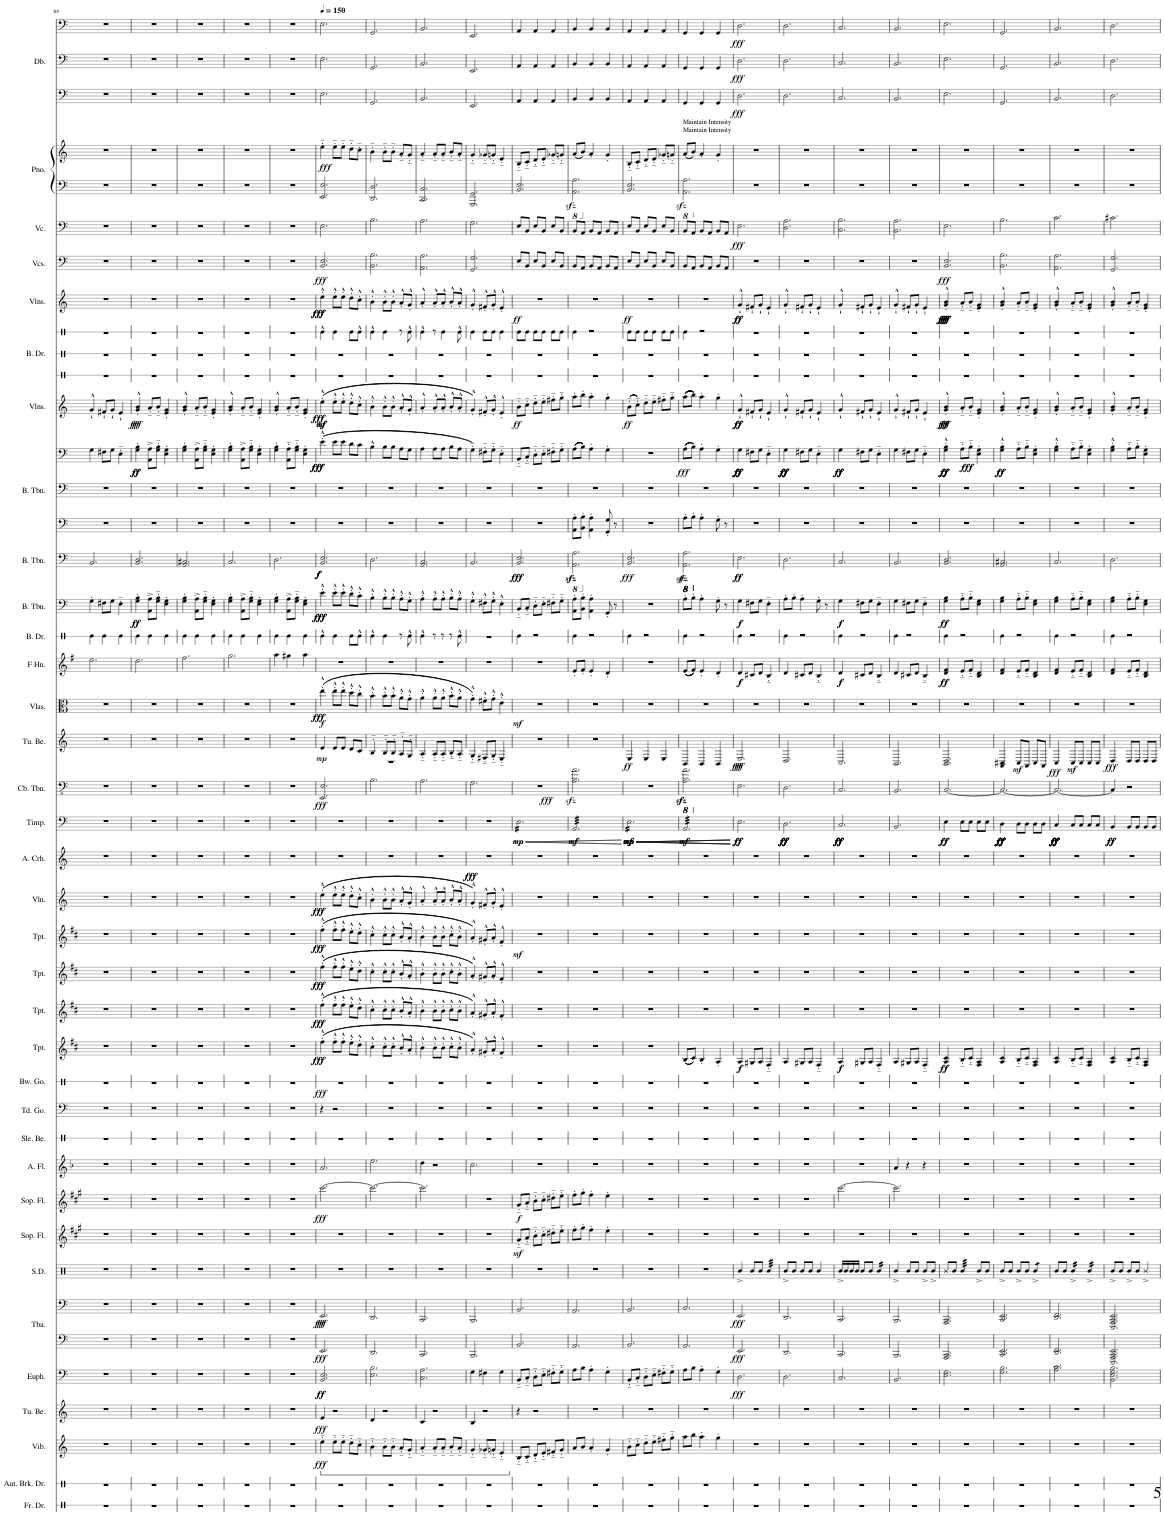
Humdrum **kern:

**kern	**kern	**kern	**dynam	**kern	**dynam	**kern	**dynam	**kern	**kern	**dynam	**kern	**kern	**dynam	**kern	**dynam	**kern	**kern	**kern	**kern	**dynam	**kern	**dynam	**kern	**dynam	**kern	**dynam	**kern	**dynam	**kern	**dynam	**kern	**dynam	**kern	**dynam	**kern	**dynam	**kern	**dynam	**kern	**dynam	**kern	**dynam	**kern	**kern	**dynam	**kern	**dynam	**kern	**kern	**kern	**dynam	**kern	**dynam	**kern	**kern	**kern	**kern	**dynam	**kern	**dynam	**kern	**dynam	**kern	**kern	**dynam	**kern	**kern	**kern	**dynam
*part35	*part34	*part33	*part33	*part32	*part32	*part31	*part31	*part30	*part30	*part30	*part29	*part28	*part28	*part27	*part27	*part26	*part25	*part24	*part23	*part23	*part22	*part22	*part21	*part21	*part20	*part20	*part19	*part19	*part18	*part18	*part17	*part17	*part16	*part16	*part15	*part15	*part14	*part14	*part13	*part13	*part12	*part12	*part11	*part10	*part10	*part9	*part9	*part8	*part8	*part8	*part8	*part7	*part7	*part6	*part6	*part6	*part5	*part5	*part4	*part4	*part3	*part3	*part2	*part2	*part2	*part1	*part1	*part1	*part1
*staff43	*staff42	*staff41	*staff41	*staff40	*staff40	*staff39	*staff39	*staff38	*staff37	*staff37/38	*staff36	*staff35	*staff35	*staff34	*staff34	*staff33	*staff32	*staff31	*staff30	*staff30	*staff29	*staff29	*staff28	*staff28	*staff27	*staff27	*staff26	*staff26	*staff25	*staff25	*staff24	*staff24	*staff23	*staff23	*staff22	*staff22	*staff21	*staff21	*staff20	*staff20	*staff19	*staff19	*staff18	*staff17	*staff17	*staff16	*staff16	*staff15	*staff14	*staff13	*staff13/14/15	*staff12	*staff12	*staff11	*staff10	*staff9	*staff8	*staff8	*staff7	*staff7	*staff6	*staff6	*staff5	*staff4	*staff4/5	*staff3	*staff2	*staff1	*staff1/2/3
*I"Frame Drum	*I"Automobile Brake Drums	*I"Vibraphone	*	*I"Tubular Bells	*	*I"Euphonium	*	*I"Tuba	*	*	*I"Snare Drum	*I"Soprano Flute	*	*I"Soprano Flute	*	*I"Alto Flute	*I"Sleigh Bells	*I"Tuned Gongs	*I"Bowl Gongs	*	*I"Trumpet	*	*I"Trumpet	*	*I"Trumpet	*	*I"Trumpet	*	*I"Violin	*	*I"Alto Crumhorn	*	*I"Timpani	*	*I"Contrabass Trombone	*	*I"Tubular Bells	*	*I"Violas	*	*I"Horn in F	*	*I"Bass Drum	*I"Bass Trombone	*	*I"Bass Trombone	*	*I"Bass Trombone	*	*	*	*I"Violins	*	*I"Bass Drum	*	*	*I"Violins	*	*I"Violoncellos	*	*I"Violoncello	*	*I"Grand Piano	*	*	*I"Double Bass	*	*	*
*I'Fr. Dr.	*I'Aut. Brk. Dr.	*I'Vib.	*	*I'Tu. Be.	*	*I'Euph.	*	*I'Tba.	*	*	*I'S.D.	*I'Sop. Fl.	*	*I'Sop. Fl.	*	*I'A. Fl.	*I'Sle. Be.	*I'Td. Go.	*I'Bw. Go.	*	*I'Tpt.	*	*I'Tpt.	*	*I'Tpt.	*	*I'Tpt.	*	*I'Vln.	*	*I'A. Crh.	*	*I'Timp.	*	*I'Cb. Tbn.	*	*I'Tu. Be.	*	*I'Vlas.	*	*	*	*I'B. Dr.	*I'B. Tbn.	*	*I'B. Tbn.	*	*I'B. Tbn.	*	*	*	*I'Vlns.	*	*I'B. Dr.	*	*	*I'Vlns.	*	*I'Vcs.	*	*I'Vc.	*	*I'Pno.	*	*	*I'Db.	*	*	*
!!LO:PB:g=z
*clefX	*clefX	*clefG2	*	*clefG2	*	*clefF4	*	*clefF4	*clefF4	*	*clefX	*clefG2	*	*clefG2	*	*clefG2	*clefX	*clefF4	*clefX	*	*clefG2	*	*clefG2	*	*clefG2	*	*clefG2	*	*clefG2	*	*clefG2	*	*clefF4	*	*clefFv4	*	*clefG2	*	*clefC3	*	*clefG2	*	*clefX	*clefF4	*	*clefF4	*	*clefF4	*clefF4	*clefF4	*	*clefG2	*	*clefX	*clefX	*clefX	*clefG2	*	*clefF4	*	*clefF4	*	*clefF4	*clefG2	*	*clefF4	*clefF4	*clefF4	*
*	*	*	*	*	*	*	*	*	*	*	*	*Trd-2c-3	*	*Trd-2c-3	*	*Trd3c5	*	*	*Trd7c12	*	*Trd1c2	*	*Trd1c2	*	*Trd1c2	*	*Trd1c2	*	*	*	*Trd12c21	*	*	*	*	*	*	*	*	*	*Trd4c7	*	*	*	*	*	*	*	*	*	*	*	*	*	*	*	*	*	*	*	*	*	*	*	*	*Trd7c12	*Trd7c12	*Trd7c12	*
*k[]	*k[]	*k[]	*	*k[]	*	*k[]	*	*k[]	*k[]	*	*k[]	*k[f#c#g#]	*	*k[f#c#g#]	*	*k[b-]	*k[]	*k[]	*k[]	*	*k[f#c#]	*	*k[f#c#]	*	*k[f#c#]	*	*k[f#c#]	*	*k[]	*	*k[]	*	*k[]	*	*k[]	*	*k[]	*	*k[]	*	*k[f#]	*	*k[]	*k[]	*	*k[]	*	*k[]	*k[]	*k[]	*	*k[]	*	*k[]	*k[]	*k[]	*k[]	*	*k[]	*	*k[]	*	*k[]	*k[]	*	*k[]	*k[]	*k[]	*
*M3/4	*M3/4	*M3/4	*	*M3/4	*	*M3/4	*	*M3/4	*M3/4	*	*M3/4	*M3/4	*	*M3/4	*	*M3/4	*M3/4	*M3/4	*M3/4	*	*M3/4	*	*M3/4	*	*M3/4	*	*M3/4	*	*M3/4	*	*M3/4	*	*M3/4	*	*M3/4	*	*M3/4	*	*M3/4	*	*M3/4	*	*M3/4	*M3/4	*	*M3/4	*	*M3/4	*M3/4	*M3/4	*	*M3/4	*	*M3/4	*M3/4	*M3/4	*M3/4	*	*M3/4	*	*M3/4	*	*M3/4	*M3/4	*	*M3/4	*M3/4	*M3/4	*
=64	=64	=64	=64	=64	=64	=64	=64	=64	=64	=64	=64	=64	=64	=64	=64	=64	=64	=64	=64	=64	=64	=64	=64	=64	=64	=64	=64	=64	=64	=64	=64	=64	=64	=64	=64	=64	=64	=64	=64	=64	=64	=64	=64	=64	=64	=64	=64	=64	=64	=64	=64	=64	=64	=64	=64	=64	=64	=64	=64	=64	=64	=64	=64	=64	=64	=64	=64	=64	=64
2.r	2.r	2.r	.	2.r	.	2.r	.	2.r	2.r	.	2.r	2.r	.	2.r	.	2.r	2.r	2.r	2.r	.	2.r	.	2.r	.	2.r	.	2.r	.	2.r	.	2.r	.	2.r	.	2.r	.	2.r	.	2.r	.	2.ee\	.	4Re\	4G'\	.	2.BB/	.	2.r	2.r	4G\	.	4g^^`/	.	2.r	2.r	2.r	2.r	.	2.r	.	2.r	.	2.r	2.r	.	2.r	2.r	2.r	.
.	.	.	.	.	.	.	.	.	.	.	.	.	.	.	.	.	.	.	.	.	.	.	.	.	.	.	.	.	.	.	.	.	.	.	.	.	.	.	.	.	.	.	4Re\	8F#X\L	.	.	.	.	.	8F#X\L	.	8f#X`/L	.	.	.	.	.	.	.	.	.	.	.	.	.	.	.	.	.
.	.	.	.	.	.	.	.	.	.	.	.	.	.	.	.	.	.	.	.	.	.	.	.	.	.	.	.	.	.	.	.	.	.	.	.	.	.	.	.	.	.	.	.	8G\J	.	.	.	.	.	8G\J	.	8g`/J	.	.	.	.	.	.	.	.	.	.	.	.	.	.	.	.	.
.	.	.	.	.	.	.	.	.	.	.	.	.	.	.	.	.	.	.	.	.	.	.	.	.	.	.	.	.	.	.	.	.	.	.	.	.	.	.	.	.	.	.	4Re\	4E'~\	.	.	.	.	.	4E'~\	.	4e`/	.	.	.	.	.	.	.	.	.	.	.	.	.	.	.	.	.
=65	=65	=65	=65	=65	=65	=65	=65	=65	=65	=65	=65	=65	=65	=65	=65	=65	=65	=65	=65	=65	=65	=65	=65	=65	=65	=65	=65	=65	=65	=65	=65	=65	=65	=65	=65	=65	=65	=65	=65	=65	=65	=65	=65	=65	=65	=65	=65	=65	=65	=65	=65	=65	=65	=65	=65	=65	=65	=65	=65	=65	=65	=65	=65	=65	=65	=65	=65	=65	=65
!	!	!	!	!	!	!	!	!	!	!	!	!	!	!	!	!	!	!	!	!	!	!	!	!	!	!	!	!	!	!	!	!	!	!	!	!	!	!	!	!	!	!	!	!	!LO:DY:b	!	!	!	!	!	!	!	!	!	!	!	!	!	!	!	!	!	!	!	!	!	!	!	!
!	!	!	!	!	!	!	!	!	!	!	!	!	!	!	!	!	!	!	!	!	!	!	!	!	!	!	!	!	!	!	!	!	!	!	!	!	!	!	!	!	!	!	!	!	!LO:DY:n=1:b	!	!	!	!	!	!LO:DY:b	!	!	!	!	!	!	!	!	!	!	!	!	!	!	!	!	!	!
!	!	!	!	!	!	!	!	!	!	!	!	!	!	!	!	!	!	!	!	!	!	!	!	!	!	!	!	!	!	!	!	!	!	!	!	!	!	!	!	!	!	!	!	!	!	!	!	!	!	!	!LO:DY:n=1:b	!	!	!	!	!	!	!	!	!	!	!	!	!	!	!	!	!	!
!	!	!	!	!	!	!	!	!	!	!	!	!	!	!	!	!	!	!	!	!	!	!	!	!	!	!	!	!	!	!	!	!	!	!	!	!	!	!	!	!	!	!	!	!	!	!	!	!	!	!	!LO:DY:n=2:b	!	!LO:DY:b	!	!	!	!	!	!	!	!	!	!	!	!	!	!	!	!
!	!	!	!	!	!	!	!	!	!	!	!	!	!	!	!	!	!	!	!	!	!	!	!	!	!	!	!	!	!	!	!	!	!	!	!	!	!	!	!	!	!	!	!	!	!	!	!	!	!	!	!	!	!LO:DY:n=1:b	!	!	!	!	!	!	!	!	!	!	!	!	!	!	!	!
2.r	2.r	2.r	.	2.r	.	2.r	.	2.r	2.r	.	2.r	2.r	.	2.r	.	2.r	2.r	2.r	2.r	.	2.r	.	2.r	.	2.r	.	2.r	.	2.r	.	2.r	.	2.r	.	2.r	.	2.r	.	2.r	.	2.dd\	.	4Re\	4G\' 4B\'	ff ff	2.BB/ 2.D/	.	2.r	2.r	4G\' 4B\'	ff ff ff	4g/'^^ 4b/'^^	ff fff	2.r	2.r	2.r	2.r	.	2.r	.	2.r	.	2.r	2.r	.	2.r	2.r	2.r	.
.	.	.	.	.	.	.	.	.	.	.	.	.	.	.	.	.	.	.	.	.	.	.	.	.	.	.	.	.	.	.	.	.	.	.	.	.	.	.	.	.	.	.	4Re\	8AA\^ 8A\^L	.	.	.	.	.	8AA\^ 8A\^L	.	8a'~/L	.	.	.	.	.	.	.	.	.	.	.	.	.	.	.	.	.
.	.	.	.	.	.	.	.	.	.	.	.	.	.	.	.	.	.	.	.	.	.	.	.	.	.	.	.	.	.	.	.	.	.	.	.	.	.	.	.	.	.	.	.	8G\'~ 8B\'~J	.	.	.	.	.	8G\'~ 8B\'~J	.	8b'~/J	.	.	.	.	.	.	.	.	.	.	.	.	.	.	.	.	.
.	.	.	.	.	.	.	.	.	.	.	.	.	.	.	.	.	.	.	.	.	.	.	.	.	.	.	.	.	.	.	.	.	.	.	.	.	.	.	.	.	.	.	4Re\	4E\' 4G\'	.	.	.	.	.	4E\' 4G\'	.	4e/' 4g/'	.	.	.	.	.	.	.	.	.	.	.	.	.	.	.	.	.
=66	=66	=66	=66	=66	=66	=66	=66	=66	=66	=66	=66	=66	=66	=66	=66	=66	=66	=66	=66	=66	=66	=66	=66	=66	=66	=66	=66	=66	=66	=66	=66	=66	=66	=66	=66	=66	=66	=66	=66	=66	=66	=66	=66	=66	=66	=66	=66	=66	=66	=66	=66	=66	=66	=66	=66	=66	=66	=66	=66	=66	=66	=66	=66	=66	=66	=66	=66	=66	=66
2.r	2.r	2.r	.	2.r	.	2.r	.	2.r	2.r	.	2.r	2.r	.	2.r	.	2.r	2.r	2.r	2.r	.	2.r	.	2.r	.	2.r	.	2.r	.	2.r	.	2.r	.	2.r	.	2.r	.	2.r	.	2.r	.	2.ff#\	.	4Re\	4G\' 4B\'	.	2.AA/ 2.C#X/	.	2.r	2.r	4G\' 4B\'	.	4g/'^^ 4b/'^^	.	2.r	2.r	2.r	2.r	.	2.r	.	2.r	.	2.r	2.r	.	2.r	2.r	2.r	.
.	.	.	.	.	.	.	.	.	.	.	.	.	.	.	.	.	.	.	.	.	.	.	.	.	.	.	.	.	.	.	.	.	.	.	.	.	.	.	.	.	.	.	4Re\	8AA\^ 8A\^L	.	.	.	.	.	8AA\^ 8A\^L	.	8a'~/L	.	.	.	.	.	.	.	.	.	.	.	.	.	.	.	.	.
.	.	.	.	.	.	.	.	.	.	.	.	.	.	.	.	.	.	.	.	.	.	.	.	.	.	.	.	.	.	.	.	.	.	.	.	.	.	.	.	.	.	.	.	8G\'~ 8B\'~J	.	.	.	.	.	8G\'~ 8B\'~J	.	8b'~/J	.	.	.	.	.	.	.	.	.	.	.	.	.	.	.	.	.
.	.	.	.	.	.	.	.	.	.	.	.	.	.	.	.	.	.	.	.	.	.	.	.	.	.	.	.	.	.	.	.	.	.	.	.	.	.	.	.	.	.	.	4Re\	4E\' 4G\'	.	.	.	.	.	4E\' 4G\'	.	4e/' 4g/'	.	.	.	.	.	.	.	.	.	.	.	.	.	.	.	.	.
=67	=67	=67	=67	=67	=67	=67	=67	=67	=67	=67	=67	=67	=67	=67	=67	=67	=67	=67	=67	=67	=67	=67	=67	=67	=67	=67	=67	=67	=67	=67	=67	=67	=67	=67	=67	=67	=67	=67	=67	=67	=67	=67	=67	=67	=67	=67	=67	=67	=67	=67	=67	=67	=67	=67	=67	=67	=67	=67	=67	=67	=67	=67	=67	=67	=67	=67	=67	=67	=67
2.r	2.r	2.r	.	2.r	.	2.r	.	2.r	2.r	.	2.r	2.r	.	2.r	.	2.r	2.r	2.r	2.r	.	2.r	.	2.r	.	2.r	.	2.r	.	2.r	.	2.r	.	2.r	.	2.r	.	2.r	.	2.r	.	2.gg\	.	4Re\	4G\' 4B\'	.	2.C/	.	2.r	2.r	4G\' 4B\'	.	4g/'^^ 4b/'^^	.	2.r	2.r	2.r	2.r	.	2.r	.	2.r	.	2.r	2.r	.	2.r	2.r	2.r	.
.	.	.	.	.	.	.	.	.	.	.	.	.	.	.	.	.	.	.	.	.	.	.	.	.	.	.	.	.	.	.	.	.	.	.	.	.	.	.	.	.	.	.	4Re\	8AA\^ 8A\^L	.	.	.	.	.	8AA\^ 8A\^L	.	8a'~/L	.	.	.	.	.	.	.	.	.	.	.	.	.	.	.	.	.
.	.	.	.	.	.	.	.	.	.	.	.	.	.	.	.	.	.	.	.	.	.	.	.	.	.	.	.	.	.	.	.	.	.	.	.	.	.	.	.	.	.	.	.	8G\'~ 8B\'~J	.	.	.	.	.	8G\'~ 8B\'~J	.	8b'~/J	.	.	.	.	.	.	.	.	.	.	.	.	.	.	.	.	.
.	.	.	.	.	.	.	.	.	.	.	.	.	.	.	.	.	.	.	.	.	.	.	.	.	.	.	.	.	.	.	.	.	.	.	.	.	.	.	.	.	.	.	4Re\	4E\' 4G\'	.	.	.	.	.	4E\' 4G\'	.	4e/' 4g/'	.	.	.	.	.	.	.	.	.	.	.	.	.	.	.	.	.
=68	=68	=68	=68	=68	=68	=68	=68	=68	=68	=68	=68	=68	=68	=68	=68	=68	=68	=68	=68	=68	=68	=68	=68	=68	=68	=68	=68	=68	=68	=68	=68	=68	=68	=68	=68	=68	=68	=68	=68	=68	=68	=68	=68	=68	=68	=68	=68	=68	=68	=68	=68	=68	=68	=68	=68	=68	=68	=68	=68	=68	=68	=68	=68	=68	=68	=68	=68	=68	=68
2.r	2.r	2.r	.	2.r	.	2.r	.	2.r	2.r	.	2.r	2.r	.	2.r	.	2.r	2.r	2.r	2.r	.	2.r	.	2.r	.	2.r	.	2.r	.	2.r	.	2.r	.	2.r	.	2.r	.	2.r	.	2.r	.	4aa\	.	4Re\	4G\' 4B\'	.	2.D\	.	2.r	2.r	4G\' 4B\'	.	4g/'^^ 4b/'^^	.	2.r	2.r	2.r	2.r	.	2.r	.	2.r	.	2.r	2.r	.	2.r	2.r	2.r	.
.	.	.	.	.	.	.	.	.	.	.	.	.	.	.	.	.	.	.	.	.	.	.	.	.	.	.	.	.	.	.	.	.	.	.	.	.	.	.	.	.	4gg#X\	.	4Re\	8AA\^ 8A\^L	.	.	.	.	.	8AA\'~ 8A\'~L	.	8a'~/L	.	.	.	.	.	.	.	.	.	.	.	.	.	.	.	.	.
.	.	.	.	.	.	.	.	.	.	.	.	.	.	.	.	.	.	.	.	.	.	.	.	.	.	.	.	.	.	.	.	.	.	.	.	.	.	.	.	.	.	.	.	8G\'~ 8B\'~J	.	.	.	.	.	8G\'~ 8B\'~J	.	8b'~/J	.	.	.	.	.	.	.	.	.	.	.	.	.	.	.	.	.
.	.	.	.	.	.	.	.	.	.	.	.	.	.	.	.	.	.	.	.	.	.	.	.	.	.	.	.	.	.	.	.	.	.	.	.	.	.	.	.	.	4aa\	.	4Re\	4E\' 4G\'	.	.	.	.	.	4E\' 4G\'	.	4e/' 4g/'	.	.	.	.	.	.	.	.	.	.	.	.	.	.	.	.	.
=69	=69	=69	=69	=69	=69	=69	=69	=69	=69	=69	=69	=69	=69	=69	=69	=69	=69	=69	=69	=69	=69	=69	=69	=69	=69	=69	=69	=69	=69	=69	=69	=69	=69	=69	=69	=69	=69	=69	=69	=69	=69	=69	=69	=69	=69	=69	=69	=69	=69	=69	=69	=69	=69	=69	=69	=69	=69	=69	=69	=69	=69	=69	=69	=69	=69	=69	=69	=69	=69
*	*	*ped	*	*	*	*	*	*	*	*	*	*	*	*	*	*	*	*	*	*	*	*	*	*	*	*	*	*	*	*	*	*	*	*	*	*	*	*	*	*	*	*	*	*	*	*	*	*	*	*	*	*	*	*	*	*	*	*	*	*	*	*	*	*	*	*	*	*	*
*	*	*	*	*	*	*	*	*	*	*	*	*	*	*	*	*	*	*	*	*	*	*	*	*	*	*	*	*	*	*	*	*	*	*	*	*	*	*	*	*	*	*	*	*	*	*	*	*	*	*	*	*	*	*	*	*	*	*	*	*	*	*	*	*	*	*	*	*MM150	*
!	!	!	!LO:DY:b	!	!LO:DY:b	!	!LO:DY:b	!	!	!	!	!	!	!	!	!	!	!	!	!	!	!	!	!	!	!	!	!	!	!	!	!	!	!	!	!	!	!	!	!	!	!	!	!	!	!	!	!	!	!	!	!	!	!	!	!	!	!	!	!	!	!	!	!	!	!	!	!	!
!	!	!	!	!	!	!	!LO:DY:n=1:b	!	!	!LO:DY:b=2	!	!	!	!	!	!	!	!	!	!	!	!	!	!	!	!	!	!	!	!	!	!	!	!	!	!	!	!	!	!	!	!	!	!	!	!	!	!	!	!	!	!	!	!	!	!	!	!	!	!	!	!	!	!	!	!	!	!	!
!	!	!	!	!	!	!	!	!	!	!LO:DY:n=1:b	!	!	!	!	!	!	!	!	!	!	!	!	!	!	!	!	!	!	!	!	!	!	!	!	!	!	!	!	!	!	!	!	!	!	!	!	!	!	!	!	!	!	!	!	!	!	!	!	!	!	!	!	!	!	!	!	!	!	!
!	!	!	!	!	!	!	!	!	!	!LO:DY:n=2:b	!	!	!	!	!LO:DY:b	!	!	!	!	!LO:DY:b	!	!LO:DY:b	!	!	!	!	!	!	!	!	!	!	!	!	!	!	!	!	!	!	!	!	!	!	!	!	!	!	!	!	!	!	!	!	!	!	!	!	!	!	!	!	!	!	!	!	!	!	!
!	!	!	!	!	!	!	!	!	!	!	!	!	!	!	!	!	!	!	!	!	!	!LO:DY:n=1:b	!	!LO:DY:b	!	!	!	!	!	!	!	!	!	!	!	!	!	!	!	!	!	!	!	!	!	!	!	!	!	!	!	!	!	!	!	!	!	!	!	!	!	!	!	!	!	!	!	!	!
!	!	!	!	!	!	!	!	!	!	!	!	!	!	!	!	!	!	!	!	!	!	!	!	!LO:DY:n=1:b	!	!LO:DY:b	!	!	!	!	!	!	!	!	!	!	!	!	!	!	!	!	!	!	!	!	!	!	!	!	!	!	!	!	!	!	!	!	!	!	!	!	!	!	!	!	!	!	!
!	!	!	!	!	!	!	!	!	!	!	!	!	!	!	!	!	!	!	!	!	!	!	!	!	!	!LO:DY:n=1:b	!	!LO:DY:b	!	!	!	!	!	!	!	!	!	!	!	!	!	!	!	!	!	!	!	!	!	!	!	!	!	!	!	!	!	!	!	!	!	!	!	!	!	!	!	!	!
!	!	!	!	!	!	!	!	!	!	!	!	!	!	!	!	!	!	!	!	!	!	!	!	!	!	!	!	!LO:DY:n=1:b	!	!LO:DY:b	!	!	!	!	!	!	!	!	!	!	!	!	!	!	!	!	!	!	!	!	!	!	!	!	!	!	!	!	!	!	!	!	!	!	!	!	!	!	!
!	!	!	!	!	!	!	!	!	!	!	!	!	!	!	!	!	!	!	!	!	!	!	!	!	!	!	!	!	!	!LO:DY:n=1:b	!	!	!	!	!	!LO:DY:b	!	!LO:DY:b	!	!LO:DY:b	!	!	!	!	!	!	!	!	!	!	!	!	!	!	!	!	!	!	!	!	!	!	!	!	!	!	!	!	!
!	!	!	!	!	!	!	!	!	!	!	!	!	!	!	!	!	!	!	!	!	!	!	!	!	!	!	!	!	!	!	!	!	!	!	!	!	!	!	!	!LO:DY:n=1:b	!	!	!	!	!	!	!	!	!	!	!	!	!	!	!	!	!	!	!	!	!	!	!	!	!	!	!	!	!
!	!	!	!	!	!	!	!	!	!	!	!	!	!	!	!	!	!	!	!	!	!	!	!	!	!	!	!	!	!	!	!	!	!	!	!	!	!	!	!	!LO:DY:n=2:b	!	!	!	!	!LO:DY:b	!	!	!	!	!	!	!	!	!	!	!	!	!	!	!	!	!	!	!	!	!	!	!	!
!	!	!	!	!	!	!	!	!	!	!	!	!	!	!	!	!	!	!	!	!	!	!	!	!	!	!	!	!	!	!	!	!	!	!	!	!	!	!	!	!	!	!	!	!	!LO:DY:n=1:b	!	!	!	!	!	!	!	!	!	!	!	!	!	!	!	!	!	!	!	!	!	!	!	!
!	!	!	!	!	!	!	!	!	!	!	!	!	!	!	!	!	!	!	!	!	!	!	!	!	!	!	!	!	!	!	!	!	!	!	!	!	!	!	!	!	!	!	!	!	!LO:DY:n=2:b	!	!LO:DY:b	!	!	!	!	!	!	!	!	!	!	!	!	!	!	!	!	!	!	!	!	!	!
!	!	!	!	!	!	!	!	!	!	!	!	!	!	!	!	!	!	!	!	!	!	!	!	!	!	!	!	!	!	!	!	!	!	!	!	!	!	!	!	!	!	!	!	!	!	!	!LO:DY:n=1:b	!	!	!	!	!	!	!	!	!	!	!	!	!	!	!	!	!	!	!	!	!	!
!	!	!	!	!	!	!	!	!	!	!	!	!	!	!	!	!	!	!	!	!	!	!	!	!	!	!	!	!	!	!	!	!	!	!	!	!	!	!	!	!	!	!	!	!	!	!	!LO:DY:n=2:b	!	!	!	!LO:DY:b	!	!	!	!	!	!	!	!	!	!	!	!	!	!	!	!	!	!
!	!	!	!	!	!	!	!	!	!	!	!	!	!	!	!	!	!	!	!	!	!	!	!	!	!	!	!	!	!	!	!	!	!	!	!	!	!	!	!	!	!	!	!	!	!	!	!	!	!	!	!LO:DY:n=1:b	!	!	!	!	!	!	!	!	!	!	!	!	!	!	!	!	!	!
!	!	!	!	!	!	!	!	!	!	!	!	!	!	!	!	!	!	!	!	!	!	!	!	!	!	!	!	!	!	!	!	!	!	!	!	!	!	!	!	!	!	!	!	!	!	!	!	!	!	!	!LO:DY:n=2:b	!	!LO:DY:b	!	!	!	!	!	!	!	!	!	!	!	!	!	!	!	!
!	!	!	!	!	!	!	!	!	!	!	!	!	!	!	!	!	!	!	!	!	!	!	!	!	!	!	!	!	!	!	!	!	!	!	!	!	!	!	!	!	!	!	!	!	!	!	!	!	!	!	!	!	!LO:DY:n=1:b	!	!	!	!	!	!	!	!	!	!	!	!	!	!	!	!
!	!	!	!	!	!	!	!	!	!	!	!	!	!	!	!	!	!	!	!	!	!	!	!	!	!	!	!	!	!	!	!	!	!	!	!	!	!	!	!	!	!	!	!	!	!	!	!	!	!	!	!	!	!LO:DY:n=2:b	!	!	!	!	!	!	!	!	!	!	!	!	!	!	!	!
!	!	!	!	!	!	!	!	!	!	!	!	!	!	!	!	!	!	!	!	!	!	!	!	!	!	!	!	!	!	!	!	!	!	!	!	!	!	!	!	!	!	!	!	!	!	!	!	!	!	!	!	!	!LO:DY:n=3:b	!	!	!	!	!	!	!	!	!	!	!	!	!	!	!	!
!	!	!	!	!	!	!	!	!	!	!	!	!	!	!	!	!	!	!	!	!	!	!	!	!	!	!	!	!	!	!	!	!	!	!	!	!	!	!	!	!	!	!	!	!	!	!	!	!	!	!	!	!	!LO:DY:n=4:b	!	!	!	!	!LO:DY:b	!	!	!	!	!	!	!	!	!	!	!
!	!	!	!	!	!	!	!	!	!	!	!	!	!	!	!	!	!	!	!	!	!	!	!	!	!	!	!	!	!	!	!	!	!	!	!	!	!	!	!	!	!	!	!	!	!	!	!	!	!	!	!	!	!	!	!	!	!	!LO:DY:n=1:b	!	!	!	!	!	!	!	!	!	!	!
!	!	!	!	!	!	!	!	!	!	!	!	!	!	!	!	!	!	!	!	!	!	!	!	!	!	!	!	!	!	!	!	!	!	!	!	!	!	!	!	!	!	!	!	!	!	!	!	!	!	!	!	!	!	!	!	!	!	!LO:DY:n=2:b	!	!LO:DY:b	!	!	!	!	!LO:DY:b	!	!	!	!
2.r	2.r	4ee'~\	fff	4e/	fff	2.BB/ 2.E/	ff ff	2.EE/	2.EE/	fff ff fff	2.r	2.r	.	[2.ccc#\	fff	2.a/	2.r	4r	2.r	fff	(((4ff#'^^\	fff fff	(((4ff#'^^\	fff fff	(((4ff#'^^\	fff fff	(((4ff#'^^\	fff fff	(((4ee'^^\	fff fff	2.r	.	2.r	.	2.EEE/ 2.EE/	fff	4e/	mp	(((4ee'^^\	f fff fff	2.r	.	4Re^^\	4e'^^\	fff fff fff	2.BB/ 2.E/	f f f	2.r	2.r	(((4e'^^\	fff fff fff	(((4ee'^^\	mf fff mf mf fff	2.r	2.r	4Re^^\	4ee'^^\	fff fff fff	2.BB/ 2.E/	fff	2.E\	.	2.EE/ 2.E/	4ee'~\	fff	2.E\	2.E\	2.E\	.
.	.	8ee'~\L	.	2r	.	.	.	.	.	.	.	.	.	.	.	.	.	2r	.	.	8ff#'^^\L	.	8ff#'^^\L	.	8ff#'^^\L	.	8ff#'^^\L	.	8ee'^^\L	.	.	.	.	.	.	.	8e/L	.	8ee'^^\L	.	.	.	4Re\	8e'^^\L	.	.	.	.	.	8e\L	.	8ee'^^\L	.	.	.	4Re\	8ee'^^\L	.	.	.	.	.	.	8ee'~\L	.	.	.	.	.
.	.	8ee'~\J	.	.	.	.	.	.	.	.	.	.	.	.	.	.	.	.	.	.	8ff#'^^\J	.	8ff#'^^\J	.	8ff#'^^\J	.	8ff#'^^\J	.	8ee'^^\J	.	.	.	.	.	.	.	8e/J	.	8ee'^^\J	.	.	.	.	8e'^^\J	.	.	.	.	.	8e\J	.	8ee'^^\J	.	.	.	.	8ee'^^\J	.	.	.	.	.	.	8ee'~\J	.	.	.	.	.
.	.	8dd'~\L	.	.	.	.	.	.	.	.	.	.	.	.	.	.	.	.	.	.	8ee'^^\L	.	8ee'^^\L	.	8ee'^^\L	.	8ee'^^\L	.	8dd'^^\L	.	.	.	.	.	.	.	8d/L	.	8dd'^^\L	.	.	.	8Re\L	8d'^^\L	.	.	.	.	.	8d\L	.	8dd'^^\L	.	.	.	8Re\L	8dd'^^\L	.	.	.	.	.	.	8dd'~\L	.	.	.	.	.
.	.	8cc'~\J	.	.	.	.	.	.	.	.	.	.	.	.	.	.	.	.	.	.	8dd'^^\J	.	8dd'^^\J	.	8dd'^^\J	.	8dd'^^\J	.	8cc'^^\J	.	.	.	.	.	.	.	8c/J	.	8cc'^^\J	.	.	.	8Re^^\J	8c'^^\J	.	.	.	.	.	8c\J	.	8cc'^^\J	.	.	.	8Re^^\J	8cc'^^\J	.	.	.	.	.	.	8cc'~\J	.	.	.	.	.
=70	=70	=70	=70	=70	=70	=70	=70	=70	=70	=70	=70	=70	=70	=70	=70	=70	=70	=70	=70	=70	=70	=70	=70	=70	=70	=70	=70	=70	=70	=70	=70	=70	=70	=70	=70	=70	=70	=70	=70	=70	=70	=70	=70	=70	=70	=70	=70	=70	=70	=70	=70	=70	=70	=70	=70	=70	=70	=70	=70	=70	=70	=70	=70	=70	=70	=70	=70	=70	=70
*	*	*	*	*	*	*	*	*	*	*	*	*	*	*	*	*	*	*	*	*	*	*	*	*	*	*	*	*	*	*	*	*	*	*	*	*	*^	*	*	*	*	*	*	*	*	*	*	*	*	*	*	*	*	*	*	*	*	*	*	*	*	*	*	*	*	*	*	*	*
2.r	2.r	4b'~\	.	4d/	.	2.E\ 2.B\	.	2.DD/	2.DD/	.	2.r	2.r	.	2.ccc#\_	.	2.ee\	2.r	2.r	2.r	.	4cc#'^^\	.	4cc#'^^\	.	4cc#'^^\	.	4cc#'^^\	.	4b'^^\	.	2.r	.	2.r	.	2.BB\	.	4B'~/	2.r	.	4b'^^\	.	2.r	.	4Re^^\	4B'^^\	.	2.D\	.	2.r	2.r	4B^^\	.	4b'^^\	.	2.r	2.r	4Re^^\	4b'^^\	.	2.BB\ 2.B\	.	2.B\	.	2.DD/ 2.D/	4b'~\	.	2.GG/	2.GG/	2.GG/	.
.	.	8b'~\L	.	2r	.	.	.	.	.	.	.	.	.	.	.	.	.	.	.	.	8cc#'^^\L	.	8cc#'^^\L	.	8cc#'^^\L	.	8cc#'^^\L	.	8b'^^\L	.	.	.	.	.	.	.	8B'~/L	.	.	8b'^^\L	.	.	.	4Re\	8B'^^\L	.	.	.	.	.	8B\L	.	8b'^^\L	.	.	.	4Re\	8b'^^\L	.	.	.	.	.	.	8b'~\L	.	.	.	.	.
.	.	8b'~\J	.	.	.	.	.	.	.	.	.	.	.	.	.	.	.	.	.	.	8cc#'^^\J	.	8cc#'^^\J	.	8cc#'^^\J	.	8cc#'^^\J	.	8b'^^\J	.	.	.	.	.	.	.	8B'~/J	.	.	8b'^^\J	.	.	.	.	8B'^^\J	.	.	.	.	.	8B\J	.	8b'^^\J	.	.	.	.	8b'^^\J	.	.	.	.	.	.	8b'~\J	.	.	.	.	.
.	.	8a'~/L	.	.	.	.	.	.	.	.	.	.	.	.	.	.	.	.	.	.	8b'^^/L	.	8b'^^/L	.	8b'^^/L	.	8b'^^/L	.	8a'^^/L	.	.	.	.	.	.	.	8A'~/L	.	.	8a'^^\L	.	.	.	8r	8A'^^\L	.	.	.	.	.	8A\L	.	8a'^^/L	.	.	.	8r	8a'^^/L	.	.	.	.	.	.	8a'~/L	.	.	.	.	.
.	.	8g'~/J	.	.	.	.	.	.	.	.	.	.	.	.	.	.	.	.	.	.	8a'^^/J	.	8a'^^/J	.	8a'^^/J	.	8a'^^/J	.	8g'^^/J	.	.	.	.	.	.	.	8G'~/J	.	.	8g'^^\J	.	.	.	8Re^^\	8G'^^\J	.	.	.	.	.	8G\J	.	8g'^^/J	.	.	.	8Re^^\	8g'^^/J	.	.	.	.	.	.	8g'~/J	.	.	.	.	.
*	*	*	*	*	*	*	*	*	*	*	*	*	*	*	*	*	*	*	*	*	*	*	*	*	*	*	*	*	*	*	*	*	*	*	*	*	*v	*v	*	*	*	*	*	*	*	*	*	*	*	*	*	*	*	*	*	*	*	*	*	*	*	*	*	*	*	*	*	*	*	*
=71	=71	=71	=71	=71	=71	=71	=71	=71	=71	=71	=71	=71	=71	=71	=71	=71	=71	=71	=71	=71	=71	=71	=71	=71	=71	=71	=71	=71	=71	=71	=71	=71	=71	=71	=71	=71	=71	=71	=71	=71	=71	=71	=71	=71	=71	=71	=71	=71	=71	=71	=71	=71	=71	=71	=71	=71	=71	=71	=71	=71	=71	=71	=71	=71	=71	=71	=71	=71	=71
2.r	2.r	4a'~/	.	4c/	.	2.C\ 2.A\	.	2.CC/	2.CC/	.	2.r	2.r	.	2.ccc#\]	.	4dd\	2.r	2.r	2.r	.	4b'^^\	.	4b'^^\	.	4b'^^\	.	4b'^^\	.	4a'^^/	.	2.r	.	2.r	.	2.AA\	.	4A'~/	.	4a'^^\	.	2.r	.	4Re^^\	4A'^^\	.	2.AA/ 2.C/	.	2.r	2.r	4A\	.	4a'^^/	.	2.r	2.r	4Re^^\	4a'^^/	.	2.AA\ 2.A\	.	2.A\	.	2.CC/ 2.C/	4a'~/	.	2.BB/	2.BB/	2.BB/	.
.	.	8a'~/L	.	2r	.	.	.	.	.	.	.	.	.	.	.	2r	.	.	.	.	8b'^^\L	.	8b'^^\L	.	8b'^^\L	.	8b'^^\L	.	8a'^^/L	.	.	.	.	.	.	.	8A'~/L	.	8a'^^\L	.	.	.	8r	8A'^^\L	.	.	.	.	.	8A\L	.	8a'^^/L	.	.	.	8r	8a'^^/L	.	.	.	.	.	.	8a'~/L	.	.	.	.	.
.	.	8a'~/J	.	.	.	.	.	.	.	.	.	.	.	.	.	.	.	.	.	.	8b'^^\J	.	8b'^^\J	.	8b'^^\J	.	8b'^^\J	.	8a'^^/J	.	.	.	.	.	.	.	8A'~/J	.	8a'^^\J	.	.	.	8r	8A'^^\J	.	.	.	.	.	8A\J	.	8a'^^/J	.	.	.	4Re\	8a'^^/J	.	.	.	.	.	.	8a'~/J	.	.	.	.	.
.	.	8b'~/L	.	.	.	.	.	.	.	.	.	.	.	.	.	.	.	.	.	.	8cc#'^^\L	.	8cc#'^^\L	.	8cc#'^^\L	.	8cc#'^^\L	.	8b'^^/L	.	.	.	.	.	.	.	8B'~/L	.	8b'^^\L	.	.	.	8r	8B'^^\L	.	.	.	.	.	8B\L	.	8b'^^/L	.	.	.	.	8b'^^/L	.	.	.	.	.	.	8b'~/L	.	.	.	.	.
.	.	8a'~/J	.	.	.	.	.	.	.	.	.	.	.	.	.	.	.	.	.	.	8b'^^\J	.	8b'^^\J	.	8b'^^\J	.	8b'^^\J	.	8a'^^/J	.	.	.	.	.	.	.	8A'~/J	.	8a'^^\J	.	.	.	8Re^^\	8A'^^\J	.	.	.	.	.	8A\J	.	8a'^^/J	.	.	.	8Re^^\	8a'^^/J	.	.	.	.	.	.	8a'~/J	.	.	.	.	.
=72	=72	=72	=72	=72	=72	=72	=72	=72	=72	=72	=72	=72	=72	=72	=72	=72	=72	=72	=72	=72	=72	=72	=72	=72	=72	=72	=72	=72	=72	=72	=72	=72	=72	=72	=72	=72	=72	=72	=72	=72	=72	=72	=72	=72	=72	=72	=72	=72	=72	=72	=72	=72	=72	=72	=72	=72	=72	=72	=72	=72	=72	=72	=72	=72	=72	=72	=72	=72	=72
!	!	!	!	!	!	!	!	!	!	!	!	!	!	!	!	!	!	!	!	!	!	!	!	!	!	!	!	!	!	!	!	!LO:DY:b	!	!	!	!	!	!	!	!	!	!	!	!	!	!	!	!	!	!	!	!	!	!	!	!	!	!	!	!	!	!	!	!	!	!	!	!	!
!	!	!	!	!	!	!	!	!	!	!	!	!	!	!	!	!	!	!	!	!	!	!	!	!	!	!	!	!	!	!	!	!LO:DY:n=1:b	!	!	!	!	!	!	!	!	!	!	!	!	!	!	!	!	!	!	!	!	!	!	!	!	!	!	!	!	!	!	!	!	!	!	!	!	!
2.r	2.r	4g'~/	.	4B/	.	4G\	.	2.BBB/	2.BBB/	.	2.r	2.r	.	2.r	.	2.cc\	2.r	2.r	2.r	.	4a'^^/)))	.	4a'^^/)))	.	4a'^^/)))	.	4a'^^/)))	.	4g'^^/)))	.	2.r	fff fff	2.r	.	2.GG\	.	4G'~/	.	4g'^^\)))	.	2.r	.	2.r	4G'^^\	.	2.BB/	.	2.r	2.r	4G'~\)))	.	4g'^^/)))	.	2.r	2.r	4Re\	4g'^^/	.	2.GG/ 2.G/	.	2.G\	.	2.GGG/ 2.GG/	4g'~/	.	2.EE/	2.EE/	2.EE/	.
.	.	8g-X'~/L	.	2r	.	4F#X\	.	.	.	.	.	.	.	.	.	.	.	.	.	.	8g#X'^^/L	.	8g#X'^^/L	.	8g#X'^^/L	.	8g#X'^^/L	.	8f#X'^^/L	.	.	.	.	.	.	.	8F#X'~/L	.	8f#X'^^\L	.	.	.	.	8F#X'^^\L	.	.	.	.	.	8F#X'~\L	.	8f#X'^^/L	.	.	.	8Re\L	8f#X'^^/L	.	.	.	.	.	.	8g-X'~/L	.	.	.	.	.
.	.	8gn'~/J	.	.	.	.	.	.	.	.	.	.	.	.	.	.	.	.	.	.	8a'^^/J	.	8a'^^/J	.	8a'^^/J	.	8a'^^/J	.	8g'^^/J	.	.	.	.	.	.	.	8G'~/J	.	8g'^^\J	.	.	.	.	8G'^^\J	.	.	.	.	.	8G'~\J	.	8g'^^/J	.	.	.	8Re\J	8g'^^/J	.	.	.	.	.	.	8gn'~/J	.	.	.	.	.
.	.	4e'~/	.	.	.	4G\	.	.	.	.	.	.	.	.	.	.	.	.	.	.	4f#'^^/	.	4f#'^^/	.	4f#'^^/	.	4f#'^^/	.	4e'^^/	.	.	.	.	.	.	.	4E'~/	.	4e'^^\	.	.	.	.	4E'^^\	.	.	.	.	.	4E'~\	.	4e'^^/	.	.	.	4Re\	4e'^^/	.	.	.	.	.	.	4e'~/	.	.	.	.	.
=73	=73	=73	=73	=73	=73	=73	=73	=73	=73	=73	=73	=73	=73	=73	=73	=73	=73	=73	=73	=73	=73	=73	=73	=73	=73	=73	=73	=73	=73	=73	=73	=73	=73	=73	=73	=73	=73	=73	=73	=73	=73	=73	=73	=73	=73	=73	=73	=73	=73	=73	=73	=73	=73	=73	=73	=73	=73	=73	=73	=73	=73	=73	=73	=73	=73	=73	=73	=73	=73
*	*	*Xped	*	*	*	*	*	*	*	*	*	*	*	*	*	*	*	*	*	*	*	*	*	*	*	*	*	*	*	*	*	*	*	*	*	*	*	*	*	*	*	*	*	*	*	*	*	*	*	*	*	*	*	*	*	*	*	*	*	*	*	*	*	*	*	*	*	*	*
!	!	!	!	!	!	!	!	!	!	!	!	!	!LO:DY:b	!	!LO:DY:b	!	!	!	!	!	!	!	!	!	!	!	!	!LO:DY:b	!	!	!	!	!	!LO:HP:b	!	!	!	!	!	!	!	!	!	!	!	!	!	!	!	!	!	!	!	!	!	!	!	!	!	!	!	!	!	!	!	!	!	!	!
!	!	!	!	!	!	!	!	!	!	!	!	!	!	!	!	!	!	!	!	!	!	!	!	!	!	!	!	!	!	!	!	!	!	!LO:DY:n=1:b	!	!	!	!	!	!	!	!	!	!	!	!	!	!	!	!	!	!	!	!	!	!	!	!	!	!	!	!	!	!	!	!	!	!	!
!	!	!	!	!	!	!	!	!	!	!	!	!	!	!	!	!	!	!	!	!	!	!	!	!	!	!	!	!	!	!	!	!	!	!LO:DY:n=2:b	!	!LO:DY:b	!	!	!	!LO:DY:b	!	!	!	!	!	!	!LO:DY:b	!	!	!	!	!	!	!	!	!	!	!	!	!	!	!	!	!	!	!	!	!	!
!	!	!	!	!	!	!	!	!	!	!	!	!	!	!	!	!	!	!	!	!	!	!	!	!	!	!	!	!	!	!	!	!	!	!	!	!	!	!	!	!	!	!	!	!	!	!	!LO:DY:n=1:b	!	!	!	!	!	!LO:DY:b	!	!	!	!	!LO:DY:b	!	!	!	!	!	!	!	!	!	!	!
*	*	*	*	*	*	*	*	*	*	*	*	*	*	*	*	*	*	*	*	*	*	*	*	*	*	*	*	*	*	*	*	*	*tremolo	*	*	*	*	*	*	*	*	*	*	*	*	*	*	*	*	*	*	*	*	*	*	*	*	*	*	*	*	*	*	*	*	*	*	*	*
2.r	2.r	8B'~/L	.	4r	.	8BB'~/L	.	2.BB/	2.BB/	.	2.r	8g#'~/L	mf	8g#'~/L	f	2.r	2.r	2.r	2.r	.	2.r	.	2.r	.	2.r	.	2.r	mf	2.r	.	2.r	.	16E\LL	< mp mp	2.r	fff	2.r	.	2.r	mf	2.r	.	4Re\	8BB'~/L	.	2.BB/ 2.E/	fff fff	2.r	2.r	8BB'~/L	.	8b'~\L	ff	2.r	2.r	8Re\L	2.r	ff	8E/L	.	8E/L	.	2.BB/ 2.E/	8B'~/L	.	4AA/	4AA/	4AA/	.
.	.	.	.	.	.	.	.	.	.	.	.	.	.	.	.	.	.	.	.	.	.	.	.	.	.	.	.	.	.	.	.	.	16E\	.	.	.	.	.	.	.	.	.	.	.	.	.	.	.	.	.	.	.	.	.	.	.	.	.	.	.	.	.	.	.	.	.	.	.	.
.	.	8c'~/J	.	.	.	8C'~/J	.	.	.	.	.	8a'~/J	.	8a'~/J	.	.	.	.	.	.	.	.	.	.	.	.	.	.	.	.	.	.	16E\	.	.	.	.	.	.	.	.	.	.	8C'~/J	.	.	.	.	.	8C'~/J	.	8cc'~\J	.	.	.	8Re\J	.	.	8BB/J	.	8BB/J	.	.	8c'~/J	.	.	.	.	.
.	.	.	.	.	.	.	.	.	.	.	.	.	.	.	.	.	.	.	.	.	.	.	.	.	.	.	.	.	.	.	.	.	16E\	.	.	.	.	.	.	.	.	.	.	.	.	.	.	.	.	.	.	.	.	.	.	.	.	.	.	.	.	.	.	.	.	.	.	.	.
.	.	8d'~/L	.	2r	.	8D'~\L	.	.	.	.	.	8b'~\L	.	8b'~\L	.	.	.	.	.	.	.	.	.	.	.	.	.	.	.	.	.	.	16E\	.	.	.	.	.	.	.	.	.	2r	8D'~\L	.	.	.	.	.	8D'~\L	.	8dd'~\L	.	.	.	8Re\L	.	.	8E/L	.	8E/L	.	.	8d'~/L	.	4AA/	4AA/	4AA/	.
.	.	.	.	.	.	.	.	.	.	.	.	.	.	.	.	.	.	.	.	.	.	.	.	.	.	.	.	.	.	.	.	.	16E\	.	.	.	.	.	.	.	.	.	.	.	.	.	.	.	.	.	.	.	.	.	.	.	.	.	.	.	.	.	.	.	.	.	.	.	.
.	.	8e'~/J	.	.	.	8E'~\J	.	.	.	.	.	8cc#'~\J	.	8cc#'~\J	.	.	.	.	.	.	.	.	.	.	.	.	.	.	.	.	.	.	16E\	.	.	.	.	.	.	.	.	.	.	8E'~\J	.	.	.	.	.	8E'~\J	.	8ee'~\J	.	.	.	8Re\J	.	.	8BB/J	.	8BB/J	.	.	8e'~/J	.	.	.	.	.
.	.	.	.	.	.	.	.	.	.	.	.	.	.	.	.	.	.	.	.	.	.	.	.	.	.	.	.	.	.	.	.	.	16E\	.	.	.	.	.	.	.	.	.	.	.	.	.	.	.	.	.	.	.	.	.	.	.	.	.	.	.	.	.	.	.	.	.	.	.	.
.	.	8f#X'~/L	.	.	.	8F#X'~\L	.	.	.	.	.	8dd#X'~\L	.	8dd#X'~\L	.	.	.	.	.	.	.	.	.	.	.	.	.	.	.	.	.	.	16E\	.	.	.	.	.	.	.	.	.	.	8F#X'~\L	.	.	.	.	.	8F#X'~\L	.	8ff#X'~\L	.	.	.	8Re\L	.	.	8E/L	.	8E/L	.	.	8g-X'~/L	.	4AA/	4AA/	4AA/	.
.	.	.	.	.	.	.	.	.	.	.	.	.	.	.	.	.	.	.	.	.	.	.	.	.	.	.	.	.	.	.	.	.	16E\	.	.	.	.	.	.	.	.	.	.	.	.	.	.	.	.	.	.	.	.	.	.	.	.	.	.	.	.	.	.	.	.	.	.	.	.
.	.	8g'~/J	.	.	.	8G'~\J	.	.	.	.	.	8ee'~\J	.	8ee'~\J	.	.	.	.	.	.	.	.	.	.	.	.	.	.	.	.	.	.	16E\	.	.	.	.	.	.	.	.	.	.	8G'~\J	.	.	.	.	.	8G'~\J	.	8gg'~\J	.	.	.	8Re\J	.	.	8BB/J	.	8BB/J	.	.	8gn'~/J	.	.	.	.	.
.	.	.	.	.	.	.	.	.	.	.	.	.	.	.	.	.	.	.	.	.	.	.	.	.	.	.	.	.	.	.	.	.	16E\JJ	.	.	.	.	.	.	.	.	.	.	.	.	.	.	.	.	.	.	.	.	.	.	.	.	.	.	.	.	.	.	.	.	.	.	.	.
=74	=74	=74	=74	=74	=74	=74	=74	=74	=74	=74	=74	=74	=74	=74	=74	=74	=74	=74	=74	=74	=74	=74	=74	=74	=74	=74	=74	=74	=74	=74	=74	=74	=74	=74	=74	=74	=74	=74	=74	=74	=74	=74	=74	=74	=74	=74	=74	=74	=74	=74	=74	=74	=74	=74	=74	=74	=74	=74	=74	=74	=74	=74	=74	=74	=74	=74	=74	=74	=74
!	!	!	!	!	!	!	!	!	!	!	!	!	!	!	!	!	!	!	!	!	!	!	!	!	!	!	!	!	!	!	!	!	!	!LO:HP:b	!	!	!	!	!	!	!	!	!	!	!	!	!	!	!	!	!	!	!	!	!	!	!	!	!	!	!	!	!	!	!	!	!	!	!
*	*	*	*	*	*	*	*	*	*	*	*	*	*	*	*	*	*	*	*	*	*	*	*	*	*	*	*	*	*	*	*	*	*	*	*	*	*	*	*	*	*	*	*	*	*	*8ba	*	*	*	*	*	*	*	*	*	*	*	*	*	*	*	*	*	*	*	*	*	*	*
*	*	*	*	*	*	*	*	*	*	*	*	*	*	*	*	*	*	*	*	*	*	*	*	*	*	*	*	*	*	*	*	*	*	*	*	*	*	*	*	*	*	*	*	*	*	*	*	*	*	*	*	*	*	*	*	*	*	*	*	*	*	*	*8ba	*	*	*	*	*	*
!	!	!	!	!	!	!	!	!	!	!	!	!	!	!	!	!	!	!	!	!	!	!	!	!	!	!	!	!	!	!	!	!	!	!LO:DY:n=1:b	!	!	!	!	!	!	!	!	!	!	!	!	!	!	!	!	!	!	!	!	!	!	!	!	!	!	!	!	!	!	!	!	!	!	!
!	!	!	!	!	!	!	!	!	!	!	!	!	!	!	!	!	!	!	!	!	!	!	!	!	!	!	!	!	!	!	!	!	!	!LO:DY:n=2:b	!	!	!	!	!	!	!	!	!	!	!	!	!	!	!	!	!	!	!	!	!	!	!	!	!	!	!	!	!	!	!	!	!	!	!
2.r	2.r	8a/L	.	2.r	.	8A\L	.	2.AA/	2.AA/	.	2.r	8ff#'\L	.	8ff#'\L	.	2.r	2.r	2.r	2.r	.	2.r	.	2.r	.	2.r	.	2.r	.	2.r	.	2.r	.	32AA/LLL	< mf mf	2.AA\zz< 2.A\zz<	.	2.r	.	2.r	.	8e'/L	.	4Re\	8AA\' 8A\'L	.	2.AAA\zz< 2.AA\zz<	.	8AA\' 8A\'L	2.r	((((((8A\L	.	8aa'\L	.	2.r	2.r	4Re\	2.r	.	8BB/L	.	8BB/L	.	2.AAA\zz< 2.AA\zz<	((8a/L	.	4BB/	4BB/	4BB/	.
.	.	.	.	.	.	.	.	.	.	.	.	.	.	.	.	.	.	.	.	.	.	.	.	.	.	.	.	.	.	.	.	.	32AA/	.	.	.	.	.	.	.	.	.	.	.	.	.	.	.	.	.	.	.	.	.	.	.	.	.	.	.	.	.	.	.	.	.	.	.	.
.	.	.	.	.	.	.	.	.	.	.	.	.	.	.	.	.	.	.	.	.	.	.	.	.	.	.	.	.	.	.	.	.	32AA/	.	.	.	.	.	.	.	.	.	.	.	.	.	.	.	.	.	.	.	.	.	.	.	.	.	.	.	.	.	.	.	.	.	.	.	.
.	.	.	.	.	.	.	.	.	.	.	.	.	.	.	.	.	.	.	.	.	.	.	.	.	.	.	.	.	.	.	.	.	32AA/	.	.	.	.	.	.	.	.	.	.	.	.	.	.	.	.	.	.	.	.	.	.	.	.	.	.	.	.	.	.	.	.	.	.	.	.
.	.	8b/J	.	.	.	8B\J	.	.	.	.	.	8gg#'\J	.	8gg#'\J	.	.	.	.	.	.	.	.	.	.	.	.	.	.	.	.	.	.	32AA/	.	.	.	.	.	.	.	8f#'/J	.	.	8BB\' 8B\'J	.	.	.	8BB\' 8B\'J	.	8B\J))))))	.	8bb'\J	.	.	.	.	.	.	8AA/J	.	8AA/J	.	.	8b/J))	.	.	.	.	.
.	.	.	.	.	.	.	.	.	.	.	.	.	.	.	.	.	.	.	.	.	.	.	.	.	.	.	.	.	.	.	.	.	32AA/	.	.	.	.	.	.	.	.	.	.	.	.	.	.	.	.	.	.	.	.	.	.	.	.	.	.	.	.	.	.	.	.	.	.	.	.
.	.	.	.	.	.	.	.	.	.	.	.	.	.	.	.	.	.	.	.	.	.	.	.	.	.	.	.	.	.	.	.	.	32AA/	.	.	.	.	.	.	.	.	.	.	.	.	.	.	.	.	.	.	.	.	.	.	.	.	.	.	.	.	.	.	.	.	.	.	.	.
.	.	.	.	.	.	.	.	.	.	.	.	.	.	.	.	.	.	.	.	.	.	.	.	.	.	.	.	.	.	.	.	.	32AA/	.	.	.	.	.	.	.	.	.	.	.	.	.	.	.	.	.	.	.	.	.	.	.	.	.	.	.	.	.	.	.	.	.	.	.	.
.	.	4a'/	.	.	.	4A'\	.	.	.	.	.	4ff#'\	.	4ff#'\	.	.	.	.	.	.	.	.	.	.	.	.	.	.	.	.	.	.	32AA/	.	.	.	.	.	.	.	4e'/	.	2r	4AA\' 4A\'	.	.	.	4AA\' 4A\'	.	4A'\	.	4aa'\	.	.	.	2r	.	.	8BB/L	.	8BB/L	.	.	4a'/	.	4BB/	4BB/	4BB/	.
.	.	.	.	.	.	.	.	.	.	.	.	.	.	.	.	.	.	.	.	.	.	.	.	.	.	.	.	.	.	.	.	.	32AA/	.	.	.	.	.	.	.	.	.	.	.	.	.	.	.	.	.	.	.	.	.	.	.	.	.	.	.	.	.	.	.	.	.	.	.	.
.	.	.	.	.	.	.	.	.	.	.	.	.	.	.	.	.	.	.	.	.	.	.	.	.	.	.	.	.	.	.	.	.	32AA/	.	.	.	.	.	.	.	.	.	.	.	.	.	.	.	.	.	.	.	.	.	.	.	.	.	.	.	.	.	.	.	.	.	.	.	.
.	.	.	.	.	.	.	.	.	.	.	.	.	.	.	.	.	.	.	.	.	.	.	.	.	.	.	.	.	.	.	.	.	32AA/	.	.	.	.	.	.	.	.	.	.	.	.	.	.	.	.	.	.	.	.	.	.	.	.	.	.	.	.	.	.	.	.	.	.	.	.
.	.	.	.	.	.	.	.	.	.	.	.	.	.	.	.	.	.	.	.	.	.	.	.	.	.	.	.	.	.	.	.	.	32AA/	.	.	.	.	.	.	.	.	.	.	.	.	.	.	.	.	.	.	.	.	.	.	.	.	.	8AA/J	.	8AA/J	.	.	.	.	.	.	.	.
.	.	.	.	.	.	.	.	.	.	.	.	.	.	.	.	.	.	.	.	.	.	.	.	.	.	.	.	.	.	.	.	.	32AA/	.	.	.	.	.	.	.	.	.	.	.	.	.	.	.	.	.	.	.	.	.	.	.	.	.	.	.	.	.	.	.	.	.	.	.	.
.	.	.	.	.	.	.	.	.	.	.	.	.	.	.	.	.	.	.	.	.	.	.	.	.	.	.	.	.	.	.	.	.	32AA/	.	.	.	.	.	.	.	.	.	.	.	.	.	.	.	.	.	.	.	.	.	.	.	.	.	.	.	.	.	.	.	.	.	.	.	.
.	.	.	.	.	.	.	.	.	.	.	.	.	.	.	.	.	.	.	.	.	.	.	.	.	.	.	.	.	.	.	.	.	32AA/	.	.	.	.	.	.	.	.	.	.	.	.	.	.	.	.	.	.	.	.	.	.	.	.	.	.	.	.	.	.	.	.	.	.	.	.
.	.	4g'/	.	.	.	4G'\	.	.	.	.	.	4ee'\	.	4ee'\	.	.	.	.	.	.	.	.	.	.	.	.	.	.	.	.	.	.	32AA/	.	.	.	.	.	.	.	4d'/	.	.	8GG'/	.	.	.	8GG/' 8G/'	.	4G'\	.	4gg'\	.	.	.	.	.	.	8BB/L	.	8BB/L	.	.	4g'/	.	4BB/	4BB/	4BB/	.
.	.	.	.	.	.	.	.	.	.	.	.	.	.	.	.	.	.	.	.	.	.	.	.	.	.	.	.	.	.	.	.	.	32AA/	.	.	.	.	.	.	.	.	.	.	.	.	.	.	.	.	.	.	.	.	.	.	.	.	.	.	.	.	.	.	.	.	.	.	.	.
.	.	.	.	.	.	.	.	.	.	.	.	.	.	.	.	.	.	.	.	.	.	.	.	.	.	.	.	.	.	.	.	.	32AA/	.	.	.	.	.	.	.	.	.	.	.	.	.	.	.	.	.	.	.	.	.	.	.	.	.	.	.	.	.	.	.	.	.	.	.	.
.	.	.	.	.	.	.	.	.	.	.	.	.	.	.	.	.	.	.	.	.	.	.	.	.	.	.	.	.	.	.	.	.	32AA/	.	.	.	.	.	.	.	.	.	.	.	.	.	.	.	.	.	.	.	.	.	.	.	.	.	.	.	.	.	.	.	.	.	.	.	.
.	.	.	.	.	.	.	.	.	.	.	.	.	.	.	.	.	.	.	.	.	.	.	.	.	.	.	.	.	.	.	.	.	32AA/	.	.	.	.	.	.	.	.	.	.	8r	.	.	.	8r	.	.	.	.	.	.	.	.	.	.	8AA/J	.	8AA/J	.	.	.	.	.	.	.	.
.	.	.	.	.	.	.	.	.	.	.	.	.	.	.	.	.	.	.	.	.	.	.	.	.	.	.	.	.	.	.	.	.	32AA/	.	.	.	.	.	.	.	.	.	.	.	.	.	.	.	.	.	.	.	.	.	.	.	.	.	.	.	.	.	.	.	.	.	.	.	.
.	.	.	.	.	.	.	.	.	.	.	.	.	.	.	.	.	.	.	.	.	.	.	.	.	.	.	.	.	.	.	.	.	32AA/	.	.	.	.	.	.	.	.	.	.	.	.	.	.	.	.	.	.	.	.	.	.	.	.	.	.	.	.	.	.	.	.	.	.	.	.
.	.	.	.	.	.	.	.	.	.	.	.	.	.	.	.	.	.	.	.	.	.	.	.	.	.	.	.	.	.	.	.	.	32AA/JJJ	.	.	.	.	.	.	.	.	.	.	.	.	.	.	.	.	.	.	.	.	.	.	.	.	.	.	.	.	.	.	.	.	.	.	.	.
.	.	.	.	.	.	.	.	.	.	.	.	.	.	.	.	.	.	.	.	.	.	.	.	.	.	.	.	.	.	.	.	.	.	[ [	.	.	.	.	.	.	.	.	.	.	.	.	.	.	.	.	.	.	.	.	.	.	.	.	.	.	.	.	.	.	.	.	.	.	.
=75	=75	=75	=75	=75	=75	=75	=75	=75	=75	=75	=75	=75	=75	=75	=75	=75	=75	=75	=75	=75	=75	=75	=75	=75	=75	=75	=75	=75	=75	=75	=75	=75	=75	=75	=75	=75	=75	=75	=75	=75	=75	=75	=75	=75	=75	=75	=75	=75	=75	=75	=75	=75	=75	=75	=75	=75	=75	=75	=75	=75	=75	=75	=75	=75	=75	=75	=75	=75	=75
!	!	!	!	!	!	!	!	!	!	!	!	!	!	!	!	!	!	!	!	!	!	!	!	!	!	!	!	!	!	!	!	!	!	!LO:HP:b	!	!	!	!	!	!	!	!	!	!	!	!	!	!	!	!	!	!	!	!	!	!	!	!	!	!	!	!	!	!	!	!	!	!	!
*	*	*	*	*	*	*	*	*	*	*	*	*	*	*	*	*	*	*	*	*	*	*	*	*	*	*	*	*	*	*	*	*	*	*	*	*	*	*	*	*	*	*	*	*	*	*X8ba	*	*	*	*	*	*	*	*	*	*	*	*	*	*	*	*	*	*	*	*	*	*	*
*	*	*	*	*	*	*	*	*	*	*	*	*	*	*	*	*	*	*	*	*	*	*	*	*	*	*	*	*	*	*	*	*	*	*	*	*	*	*	*	*	*	*	*	*	*	*	*	*	*	*	*	*	*	*	*	*	*	*	*	*	*	*	*X8ba	*	*	*	*	*	*
!	!	!	!	!	!	!	!	!	!	!	!	!	!	!	!	!	!	!	!	!	!	!	!	!	!	!	!	!	!	!	!	!	!	!LO:DY:n=1:b	!	!	!	!	!	!	!	!	!	!	!	!	!	!	!	!	!	!	!	!	!	!	!	!	!	!	!	!	!	!	!	!	!	!	!
!	!	!	!	!	!	!	!	!	!	!	!	!	!	!	!	!	!	!	!	!	!	!	!	!	!	!	!	!	!	!	!	!	!	!LO:DY:n=2:b	!	!	!	!	!	!	!	!	!	!	!	!	!	!	!	!	!	!	!	!	!	!	!	!	!	!	!	!	!	!	!	!	!	!	!
!	!	!	!	!	!	!	!	!	!	!	!	!	!	!	!	!	!	!	!	!	!	!	!	!	!	!	!	!	!	!	!	!	!	!LO:DY:n=3:b	!	!	!	!	!	!	!	!	!	!	!	!	!	!	!	!	!	!	!	!	!	!	!	!	!	!	!	!	!	!	!	!	!	!	!
!	!	!	!	!	!	!	!	!	!	!	!	!	!	!	!	!	!	!	!	!	!	!	!	!	!	!	!	!	!	!	!	!	!	!LO:DY:n=4:b	!	!	!	!	!	!	!	!	!	!	!	!	!	!	!	!	!	!	!	!	!	!	!	!	!	!	!	!	!	!	!	!	!	!	!
!	!	!	!	!	!	!	!	!	!	!	!	!	!	!	!	!	!	!	!	!	!	!	!	!	!	!	!	!	!	!	!	!	!	!LO:DY:n=5:b	!	!	!	!	!	!	!	!	!	!	!	!	!	!	!	!	!	!	!	!	!	!	!	!	!	!	!	!	!	!	!	!	!	!	!
!	!	!	!	!	!	!	!	!	!	!	!	!	!	!	!	!	!	!	!	!	!	!	!	!	!	!	!	!	!	!	!	!	!	!LO:DY:n=6:b	!	!	!	!LO:DY:b	!	!	!	!	!	!	!	!	!LO:DY:b	!	!	!	!	!	!LO:DY:b	!	!	!	!	!LO:DY:b	!	!	!	!	!	!	!	!	!	!	!
2.r	2.r	8b'~\L	.	2.r	.	8BB'~/L	.	2.BB/	2.BB/	.	2.r	2.r	.	2.r	.	2.r	2.r	2.r	2.r	.	2.r	.	2.r	.	2.r	.	2.r	.	2.r	.	2.r	.	16E\LL	< mf mp mp mf mp mp	2.r	.	4E/	ff	2.r	.	2.r	.	4Re\	2.r	.	2.BB/ 2.E/	fff	2.r	2.r	2.r	.	((((8b'~\L	ff	2.r	2.r	8Re\L	2.r	ff	8E/L	.	8E/L	.	2.BB/ 2.E/	8B'~/L	.	4AA/	4AA/	4AA/	.
.	.	.	.	.	.	.	.	.	.	.	.	.	.	.	.	.	.	.	.	.	.	.	.	.	.	.	.	.	.	.	.	.	16E\	.	.	.	.	.	.	.	.	.	.	.	.	.	.	.	.	.	.	.	.	.	.	.	.	.	.	.	.	.	.	.	.	.	.	.	.
.	.	8cc'~\J	.	.	.	8C'~/J	.	.	.	.	.	.	.	.	.	.	.	.	.	.	.	.	.	.	.	.	.	.	.	.	.	.	16E\	.	.	.	.	.	.	.	.	.	.	.	.	.	.	.	.	.	.	8cc'~\J))))	.	.	.	8Re\J	.	.	8BB/J	.	8BB/J	.	.	8c'~/J	.	.	.	.	.
.	.	.	.	.	.	.	.	.	.	.	.	.	.	.	.	.	.	.	.	.	.	.	.	.	.	.	.	.	.	.	.	.	16E\	.	.	.	.	.	.	.	.	.	.	.	.	.	.	.	.	.	.	.	.	.	.	.	.	.	.	.	.	.	.	.	.	.	.	.	.
.	.	8dd'~\L	.	.	.	8D'~\L	.	.	.	.	.	.	.	.	.	.	.	.	.	.	.	.	.	.	.	.	.	.	.	.	.	.	16E\	.	.	.	4E/	.	.	.	.	.	2r	.	.	.	.	.	.	.	.	8dd'~\L	.	.	.	8Re\L	.	.	8E/L	.	8E/L	.	.	8d'~/L	.	4AA/	4AA/	4AA/	.
.	.	.	.	.	.	.	.	.	.	.	.	.	.	.	.	.	.	.	.	.	.	.	.	.	.	.	.	.	.	.	.	.	16E\	.	.	.	.	.	.	.	.	.	.	.	.	.	.	.	.	.	.	.	.	.	.	.	.	.	.	.	.	.	.	.	.	.	.	.	.
.	.	8ee'~\J	.	.	.	8E'~\J	.	.	.	.	.	.	.	.	.	.	.	.	.	.	.	.	.	.	.	.	.	.	.	.	.	.	16E\	.	.	.	.	.	.	.	.	.	.	.	.	.	.	.	.	.	.	8ee'~\J	.	.	.	8Re\J	.	.	8BB/J	.	8BB/J	.	.	8e'~/J	.	.	.	.	.
.	.	.	.	.	.	.	.	.	.	.	.	.	.	.	.	.	.	.	.	.	.	.	.	.	.	.	.	.	.	.	.	.	16E\	.	.	.	.	.	.	.	.	.	.	.	.	.	.	.	.	.	.	.	.	.	.	.	.	.	.	.	.	.	.	.	.	.	.	.	.
.	.	8ff#X'~\L	.	.	.	8F#X'~\L	.	.	.	.	.	.	.	.	.	.	.	.	.	.	.	.	.	.	.	.	.	.	.	.	.	.	16E\	.	.	.	4E/	.	.	.	.	.	.	.	.	.	.	.	.	.	.	8ff#X'~\L	.	.	.	8Re\L	.	.	8E/L	.	8E/L	.	.	8g-X'~/L	.	4AA/	4AA/	4AA/	.
.	.	.	.	.	.	.	.	.	.	.	.	.	.	.	.	.	.	.	.	.	.	.	.	.	.	.	.	.	.	.	.	.	16E\	.	.	.	.	.	.	.	.	.	.	.	.	.	.	.	.	.	.	.	.	.	.	.	.	.	.	.	.	.	.	.	.	.	.	.	.
.	.	8gg'~\J	.	.	.	8G'~\J	.	.	.	.	.	.	.	.	.	.	.	.	.	.	.	.	.	.	.	.	.	.	.	.	.	.	16E\	.	.	.	.	.	.	.	.	.	.	.	.	.	.	.	.	.	.	8gg'~\J	.	.	.	8Re\J	.	.	8BB/J	.	8BB/J	.	.	8gn'~/J	.	.	.	.	.
.	.	.	.	.	.	.	.	.	.	.	.	.	.	.	.	.	.	.	.	.	.	.	.	.	.	.	.	.	.	.	.	.	16E\JJ	.	.	.	.	.	.	.	.	.	.	.	.	.	.	.	.	.	.	.	.	.	.	.	.	.	.	.	.	.	.	.	.	.	.	.	.
=76	=76	=76	=76	=76	=76	=76	=76	=76	=76	=76	=76	=76	=76	=76	=76	=76	=76	=76	=76	=76	=76	=76	=76	=76	=76	=76	=76	=76	=76	=76	=76	=76	=76	=76	=76	=76	=76	=76	=76	=76	=76	=76	=76	=76	=76	=76	=76	=76	=76	=76	=76	=76	=76	=76	=76	=76	=76	=76	=76	=76	=76	=76	=76	=76	=76	=76	=76	=76	=76
!	!	!	!	!	!	!	!	!	!	!	!	!	!	!	!	!	!	!	!	!	!	!	!	!	!	!	!	!	!	!	!	!	!	!LO:HP:b	!	!	!	!	!	!	!	!	!	!	!	!	!	!	!	!	!	!	!	!	!	!	!	!	!	!	!	!	!	!	!	!	!	!	!
!	!	!	!	!	!	!	!	!	!	!	!	!	!	!	!	!	!	!	!	!	!	!	!	!	!	!	!	!	!	!	!	!	!	!LO:HP:n=1:b	!	!	!	!	!	!	!	!	!	!	!	!	!	!	!	!	!	!	!	!	!	!	!	!	!	!	!	!	!	!	!	!	!	!	!
!	!	!	!	!	!	!	!	!	!	!	!	!	!	!	!	!	!	!	!	!	!	!	!	!	!	!	!	!	!	!	!	!	!	!LO:HP:n=1:b	!	!	!	!	!	!	!	!	!	!	!	!	!	!	!	!	!	!	!	!	!	!	!	!	!	!	!	!	!	!	!	!	!	!	!
*	*	*	*	*	*	*	*	*	*	*	*	*	*	*	*	*	*	*	*	*	*	*	*	*	*	*	*	*	*	*	*	*	*	*	*8ba	*	*	*	*	*	*	*	*	*	*	*	*	*	*	*	*	*	*	*	*	*	*	*	*	*	*	*	*	*	*	*	*	*	*
*	*	*	*	*	*	*	*	*	*	*	*	*	*	*	*	*	*	*	*	*	*	*	*	*	*	*	*	*	*	*	*	*	*	*	*8ba	*	*	*	*	*	*	*	*	*	*	*	*	*	*	*	*	*	*	*	*	*	*	*	*	*	*	*	*	*	*	*	*	*	*
*	*	*	*	*	*	*	*	*	*	*	*	*	*	*	*	*	*	*	*	*	*	*	*	*	*	*	*	*	*	*	*	*	*	*	*	*	*	*	*	*	*	*	*	*	*	*8ba	*	*	*	*	*	*	*	*	*	*	*	*	*	*	*	*	*	*	*	*	*	*	*
*	*	*	*	*	*	*	*	*	*	*	*	*	*	*	*	*	*	*	*	*	*	*	*	*	*	*	*	*	*	*	*	*	*	*	*	*	*	*	*	*	*	*	*	*	*	*8ba	*	*	*	*	*	*	*	*	*	*	*	*	*	*	*	*	*	*	*	*	*	*	*
*	*	*	*	*	*	*	*	*	*	*	*	*	*	*	*	*	*	*	*	*	*	*	*	*	*	*	*	*	*	*	*	*	*	*	*	*	*	*	*	*	*	*	*	*	*	*8ba	*	*	*	*	*	*	*	*	*	*	*	*	*	*	*	*	*	*	*	*	*	*	*
*	*	*	*	*	*	*	*	*	*	*	*	*	*	*	*	*	*	*	*	*	*	*	*	*	*	*	*	*	*	*	*	*	*	*	*	*	*	*	*	*	*	*	*	*	*	*8ba	*	*	*	*	*	*	*	*	*	*	*	*	*	*	*	*	*	*	*	*	*	*	*
*	*	*	*	*	*	*	*	*	*	*	*	*	*	*	*	*	*	*	*	*	*	*	*	*	*	*	*	*	*	*	*	*	*	*	*	*	*	*	*	*	*	*	*	*	*	*	*	*	*	*	*	*	*	*	*	*	*	*	*	*	*	*	*8ba	*	*	*	*	*	*
!	!	!	!	!	!	!	!	!	!	!	!	!	!	!	!	!	!	!	!	!	!	!	!	!	!	!	!	!	!	!	!	!	!	!	!	!	!	!	!	!	!	!	!	!	!	!	!	!	!	!	!	!	!	!	!	!	!	!	!	!	!	!	!	!LO:TX:a:t=Maintain Intensity	!	!	!	!	!
!	!	!	!	!	!	!	!	!	!	!	!	!	!	!	!	!	!	!	!	!	!	!	!	!	!	!	!	!	!	!	!	!	!	!	!	!	!	!	!	!	!	!	!	!	!	!	!	!	!	!	!	!	!	!	!	!	!	!	!	!	!	!	!	!LO:TX:a:t=Maintain Intensity	!	!	!	!	!
!	!	!	!	!	!	!	!	!	!	!	!	!	!	!	!	!	!	!	!	!	!	!	!	!	!	!	!	!	!	!	!	!	!	!LO:DY:n=1:b	!	!	!	!	!	!	!	!	!	!	!	!	!	!	!	!	!	!	!	!	!	!	!	!	!	!	!	!	!	!	!	!	!	!	!
!	!	!	!	!	!	!	!	!	!	!	!	!	!	!	!	!	!	!	!	!	!	!	!	!	!	!	!	!	!	!	!	!	!	!LO:DY:n=2:b	!	!	!	!	!	!	!	!	!	!	!	!	!	!	!	!	!LO:DY:b	!	!	!	!	!	!	!	!	!	!	!	!	!	!	!	!	!	!
2.r	2.r	8aa\L	.	2.r	.	8A\L	.	2.AA/	2.C/	.	2.r	2.r	.	2.r	.	2.r	2.r	2.r	2.r	.	((((8B/L	.	2.r	.	2.r	.	2.r	.	2.r	.	2.r	.	32AA/LLL	< < < mf mf	2.AAA\zz< 2.AA\zz<	.	4BB/	.	2.r	.	((((((8e/L	.	4Re\	8A'\L	.	2.AAA\zz< 2.AA\zz<	.	8A'\L	2.r	((((((8A\L	fff	((((((((((8aa\L	.	2.r	2.r	4Re\	2.r	.	8BB/L	.	8BB/L	.	2.AAA\zz< 2.AA\zz<	((8a/L	.	4GG/	4GG/	4GG/	.
.	.	.	.	.	.	.	.	.	.	.	.	.	.	.	.	.	.	.	.	.	.	.	.	.	.	.	.	.	.	.	.	.	32AA/	.	.	.	.	.	.	.	.	.	.	.	.	.	.	.	.	.	.	.	.	.	.	.	.	.	.	.	.	.	.	.	.	.	.	.	.
.	.	.	.	.	.	.	.	.	.	.	.	.	.	.	.	.	.	.	.	.	.	.	.	.	.	.	.	.	.	.	.	.	32AA/	.	.	.	.	.	.	.	.	.	.	.	.	.	.	.	.	.	.	.	.	.	.	.	.	.	.	.	.	.	.	.	.	.	.	.	.
.	.	.	.	.	.	.	.	.	.	.	.	.	.	.	.	.	.	.	.	.	.	.	.	.	.	.	.	.	.	.	.	.	32AA/	.	.	.	.	.	.	.	.	.	.	.	.	.	.	.	.	.	.	.	.	.	.	.	.	.	.	.	.	.	.	.	.	.	.	.	.
.	.	8bb\J	.	.	.	8B\J	.	.	.	.	.	.	.	.	.	.	.	.	.	.	8c#/J))))	.	.	.	.	.	.	.	.	.	.	.	32AA/	.	.	.	.	.	.	.	8f#/J))))))	.	.	8B'\J	.	.	.	8B'\J	.	8B\J))))))	.	8bb\J))))))))))	.	.	.	.	.	.	8AA/J	.	8AA/J	.	.	8b/J))	.	.	.	.	.
.	.	.	.	.	.	.	.	.	.	.	.	.	.	.	.	.	.	.	.	.	.	.	.	.	.	.	.	.	.	.	.	.	32AA/	.	.	.	.	.	.	.	.	.	.	.	.	.	.	.	.	.	.	.	.	.	.	.	.	.	.	.	.	.	.	.	.	.	.	.	.
.	.	.	.	.	.	.	.	.	.	.	.	.	.	.	.	.	.	.	.	.	.	.	.	.	.	.	.	.	.	.	.	.	32AA/	.	.	.	.	.	.	.	.	.	.	.	.	.	.	.	.	.	.	.	.	.	.	.	.	.	.	.	.	.	.	.	.	.	.	.	.
.	.	.	.	.	.	.	.	.	.	.	.	.	.	.	.	.	.	.	.	.	.	.	.	.	.	.	.	.	.	.	.	.	32AA/	.	.	.	.	.	.	.	.	.	.	.	.	.	.	.	.	.	.	.	.	.	.	.	.	.	.	.	.	.	.	.	.	.	.	.	.
.	.	4aa'\	.	.	.	4A'\	.	.	.	.	.	.	.	.	.	.	.	.	.	.	4B'/	.	.	.	.	.	.	.	.	.	.	.	32AA/	.	.	.	4BB/	.	.	.	4e'/	.	2r	4A'\	.	.	.	4A'\	.	4A'\	.	4aa'\	.	.	.	2r	.	.	8BB/L	.	8BB/L	.	.	4a'/	.	4GG/	4GG/	4GG/	.
.	.	.	.	.	.	.	.	.	.	.	.	.	.	.	.	.	.	.	.	.	.	.	.	.	.	.	.	.	.	.	.	.	32AA/	.	.	.	.	.	.	.	.	.	.	.	.	.	.	.	.	.	.	.	.	.	.	.	.	.	.	.	.	.	.	.	.	.	.	.	.
.	.	.	.	.	.	.	.	.	.	.	.	.	.	.	.	.	.	.	.	.	.	.	.	.	.	.	.	.	.	.	.	.	32AA/	.	.	.	.	.	.	.	.	.	.	.	.	.	.	.	.	.	.	.	.	.	.	.	.	.	.	.	.	.	.	.	.	.	.	.	.
.	.	.	.	.	.	.	.	.	.	.	.	.	.	.	.	.	.	.	.	.	.	.	.	.	.	.	.	.	.	.	.	.	32AA/	.	.	.	.	.	.	.	.	.	.	.	.	.	.	.	.	.	.	.	.	.	.	.	.	.	.	.	.	.	.	.	.	.	.	.	.
.	.	.	.	.	.	.	.	.	.	.	.	.	.	.	.	.	.	.	.	.	.	.	.	.	.	.	.	.	.	.	.	.	32AA/	.	.	.	.	.	.	.	.	.	.	.	.	.	.	.	.	.	.	.	.	.	.	.	.	.	8AA/J	.	8AA/J	.	.	.	.	.	.	.	.
.	.	.	.	.	.	.	.	.	.	.	.	.	.	.	.	.	.	.	.	.	.	.	.	.	.	.	.	.	.	.	.	.	32AA/	.	.	.	.	.	.	.	.	.	.	.	.	.	.	.	.	.	.	.	.	.	.	.	.	.	.	.	.	.	.	.	.	.	.	.	.
.	.	.	.	.	.	.	.	.	.	.	.	.	.	.	.	.	.	.	.	.	.	.	.	.	.	.	.	.	.	.	.	.	32AA/	.	.	.	.	.	.	.	.	.	.	.	.	.	.	.	.	.	.	.	.	.	.	.	.	.	.	.	.	.	.	.	.	.	.	.	.
.	.	.	.	.	.	.	.	.	.	.	.	.	.	.	.	.	.	.	.	.	.	.	.	.	.	.	.	.	.	.	.	.	32AA/	.	.	.	.	.	.	.	.	.	.	.	.	.	.	.	.	.	.	.	.	.	.	.	.	.	.	.	.	.	.	.	.	.	.	.	.
.	.	4gg'\	.	.	.	4G'\	.	.	.	.	.	.	.	.	.	.	.	.	.	.	4A'/	.	.	.	.	.	.	.	.	.	.	.	32AA/	.	.	.	4BB/	.	.	.	4d'/	.	.	8G'\	.	.	.	8G'\	.	4G'\	.	4gg'\	.	.	.	.	.	.	8BB/L	.	8BB/L	.	.	4g'/	.	4GG/	4GG/	4GG/	.
.	.	.	.	.	.	.	.	.	.	.	.	.	.	.	.	.	.	.	.	.	.	.	.	.	.	.	.	.	.	.	.	.	32AA/	.	.	.	.	.	.	.	.	.	.	.	.	.	.	.	.	.	.	.	.	.	.	.	.	.	.	.	.	.	.	.	.	.	.	.	.
.	.	.	.	.	.	.	.	.	.	.	.	.	.	.	.	.	.	.	.	.	.	.	.	.	.	.	.	.	.	.	.	.	32AA/	.	.	.	.	.	.	.	.	.	.	.	.	.	.	.	.	.	.	.	.	.	.	.	.	.	.	.	.	.	.	.	.	.	.	.	.
.	.	.	.	.	.	.	.	.	.	.	.	.	.	.	.	.	.	.	.	.	.	.	.	.	.	.	.	.	.	.	.	.	32AA/	.	.	.	.	.	.	.	.	.	.	.	.	.	.	.	.	.	.	.	.	.	.	.	.	.	.	.	.	.	.	.	.	.	.	.	.
.	.	.	.	.	.	.	.	.	.	.	.	.	.	.	.	.	.	.	.	.	.	.	.	.	.	.	.	.	.	.	.	.	32AA/	.	.	.	.	.	.	.	.	.	.	8r	.	.	.	8r	.	.	.	.	.	.	.	.	.	.	8AA/J	.	8AA/J	.	.	.	.	.	.	.	.
.	.	.	.	.	.	.	.	.	.	.	.	.	.	.	.	.	.	.	.	.	.	.	.	.	.	.	.	.	.	.	.	.	32AA/	.	.	.	.	.	.	.	.	.	.	.	.	.	.	.	.	.	.	.	.	.	.	.	.	.	.	.	.	.	.	.	.	.	.	.	.
.	.	.	.	.	.	.	.	.	.	.	.	.	.	.	.	.	.	.	.	.	.	.	.	.	.	.	.	.	.	.	.	.	32AA/	.	.	.	.	.	.	.	.	.	.	.	.	.	.	.	.	.	.	.	.	.	.	.	.	.	.	.	.	.	.	.	.	.	.	.	.
.	.	.	.	.	.	.	.	.	.	.	.	.	.	.	.	.	.	.	.	.	.	.	.	.	.	.	.	.	.	.	.	.	32AA/JJJ	.	.	.	.	.	.	.	.	.	.	.	.	.	.	.	.	.	.	.	.	.	.	.	.	.	.	.	.	.	.	.	.	.	.	.	.
*	*	*	*	*	*	*	*	*	*	*	*	*	*	*	*	*	*	*	*	*	*	*	*	*	*	*	*	*	*	*	*	*	*Xtremolo	*	*	*	*	*	*	*	*	*	*	*	*	*	*	*	*	*	*	*	*	*	*	*	*	*	*	*	*	*	*	*	*	*	*	*	*
.	.	.	.	.	.	.	.	.	.	.	.	.	.	.	.	.	.	.	.	.	.	.	.	.	.	.	.	.	.	.	.	.	.	[ [	.	.	.	.	.	.	.	.	.	.	.	.	.	.	.	.	.	.	.	.	.	.	.	.	.	.	.	.	.	.	.	.	.	.	.
=77	=77	=77	=77	=77	=77	=77	=77	=77	=77	=77	=77	=77	=77	=77	=77	=77	=77	=77	=77	=77	=77	=77	=77	=77	=77	=77	=77	=77	=77	=77	=77	=77	=77	=77	=77	=77	=77	=77	=77	=77	=77	=77	=77	=77	=77	=77	=77	=77	=77	=77	=77	=77	=77	=77	=77	=77	=77	=77	=77	=77	=77	=77	=77	=77	=77	=77	=77	=77	=77
*	*	*	*	*	*	*	*	*	*	*	*	*	*	*	*	*	*	*	*	*	*	*	*	*	*	*	*	*	*	*	*	*	*	*	*X8ba	*	*	*	*	*	*	*	*	*	*	*	*	*	*	*	*	*	*	*	*	*	*	*	*	*	*	*	*	*	*	*	*	*	*
*	*	*	*	*	*	*	*	*	*	*	*	*	*	*	*	*	*	*	*	*	*	*	*	*	*	*	*	*	*	*	*	*	*	*	*	*	*	*	*	*	*	*	*	*	*	*X8ba	*	*	*	*	*	*	*	*	*	*	*	*	*	*	*	*	*	*	*	*	*	*	*
*	*	*	*	*	*	*	*	*	*	*	*	*	*	*	*	*	*	*	*	*	*	*	*	*	*	*	*	*	*	*	*	*	*	*	*	*	*	*	*	*	*	*	*	*	*	*	*	*	*	*	*	*	*	*	*	*	*	*	*	*	*	*	*X8ba	*	*	*	*	*	*
!	!	!	!	!	!	!	!LO:DY:b	!	!	!LO:DY:b=2	!	!	!	!	!	!	!	!	!	!	!	!	!	!	!	!	!	!	!	!	!	!	!	!	!	!	!	!	!	!	!	!	!	!	!	!	!	!	!	!	!	!	!	!	!	!	!	!	!	!	!	!	!	!	!	!	!	!	!
!	!	!	!	!	!	!	!	!	!	!LO:DY:n=1:b	!	!	!	!	!	!	!	!	!	!	!	!LO:DY:b	!	!	!	!	!	!	!	!	!	!	!	!	!	!	!	!	!	!	!	!	!	!	!	!	!	!	!	!	!	!	!	!	!	!	!	!	!	!	!	!	!	!	!	!	!	!	!
!	!	!	!	!	!	!	!	!	!	!	!	!	!	!	!	!	!	!	!	!	!	!LO:DY:n=1:b	!	!	!	!	!	!	!	!	!	!	!	!LO:DY:b	!	!	!	!	!	!	!	!	!	!	!	!	!	!	!	!	!	!	!	!	!	!	!	!	!	!	!	!	!	!	!	!	!	!	!
!	!	!	!	!	!	!	!	!	!	!	!	!	!	!	!	!	!	!	!	!	!	!	!	!	!	!	!	!	!	!	!	!	!	!LO:DY:n=1:b	!	!	!	!	!	!	!	!	!	!	!	!	!	!	!	!	!	!	!	!	!	!	!	!	!	!	!	!	!	!	!	!	!	!	!
!	!	!	!	!	!	!	!	!	!	!	!	!	!	!	!	!	!	!	!	!	!	!	!	!	!	!	!	!	!	!	!	!	!	!LO:DY:n=2:b	!	!	!	!LO:DY:b	!	!	!	!	!	!	!	!	!	!	!	!	!	!	!	!	!	!	!	!	!	!	!	!	!	!	!	!	!	!	!
!	!	!	!	!	!	!	!	!	!	!	!	!	!	!	!	!	!	!	!	!	!	!	!	!	!	!	!	!	!	!	!	!	!	!	!	!	!	!LO:DY:n=1:b	!	!	!	!LO:DY:b	!	!	!	!	!	!	!	!	!	!	!	!	!	!	!	!	!	!	!	!	!	!	!	!	!	!	!
!	!	!	!	!	!	!	!	!	!	!	!	!	!	!	!	!	!	!	!	!	!	!	!	!	!	!	!	!	!	!	!	!	!	!	!	!	!	!	!	!	!	!LO:DY:n=1:b	!	!	!LO:DY:b	!	!	!	!	!	!	!	!	!	!	!	!	!	!	!	!	!	!	!	!	!	!	!	!
!	!	!	!	!	!	!	!	!	!	!	!	!	!	!	!	!	!	!	!	!	!	!	!	!	!	!	!	!	!	!	!	!	!	!	!	!	!	!	!	!	!	!	!	!	!LO:DY:n=1:b	!	!LO:DY:b	!	!	!	!	!	!	!	!	!	!	!	!	!	!	!	!	!	!	!	!	!	!
!	!	!	!	!	!	!	!	!	!	!	!	!	!	!	!	!	!	!	!	!	!	!	!	!	!	!	!	!	!	!	!	!	!	!	!	!	!	!	!	!	!	!	!	!	!	!	!LO:DY:n=1:b	!	!	!	!LO:DY:b	!	!	!	!	!	!	!	!	!	!	!	!	!	!	!	!	!	!
!	!	!	!	!	!	!	!	!	!	!	!	!	!	!	!	!	!	!	!	!	!	!	!	!	!	!	!	!	!	!	!	!	!	!	!	!	!	!	!	!	!	!	!	!	!	!	!	!	!	!	!LO:DY:n=1:b	!	!	!	!	!	!	!	!	!	!	!	!	!	!	!	!	!	!
!	!	!	!	!	!	!	!	!	!	!	!	!	!	!	!	!	!	!	!	!	!	!	!	!	!	!	!	!	!	!	!	!	!	!	!	!	!	!	!	!	!	!	!	!	!	!	!	!	!	!	!LO:DY:n=2:b	!	!	!	!	!	!	!	!	!	!	!	!	!	!	!	!	!	!
!	!	!	!	!	!	!	!	!	!	!	!	!	!	!	!	!	!	!	!	!	!	!	!	!	!	!	!	!	!	!	!	!	!	!	!	!	!	!	!	!	!	!	!	!	!	!	!	!	!	!	!LO:DY:n=3:b	!	!	!	!	!	!	!	!	!	!	!	!	!	!	!	!	!	!
!	!	!	!	!	!	!	!	!	!	!	!	!	!	!	!	!	!	!	!	!	!	!	!	!	!	!	!	!	!	!	!	!	!	!	!	!	!	!	!	!	!	!	!	!	!	!	!	!	!	!	!LO:DY:n=4:b	!	!LO:DY:b	!	!	!	!	!	!	!	!	!	!	!	!	!	!	!	!
!	!	!	!	!	!	!	!	!	!	!	!	!	!	!	!	!	!	!	!	!	!	!	!	!	!	!	!	!	!	!	!	!	!	!	!	!	!	!	!	!	!	!	!	!	!	!	!	!	!	!	!	!	!LO:DY:n=1:b	!	!	!	!	!	!	!	!	!	!	!	!	!	!	!	!
!	!	!	!	!	!	!	!	!	!	!	!	!	!	!	!	!	!	!	!	!	!	!	!	!	!	!	!	!	!	!	!	!	!	!	!	!	!	!	!	!	!	!	!	!	!	!	!	!	!	!	!	!	!LO:DY:n=2:b	!	!	!	!	!LO:DY:b	!	!	!	!	!	!	!	!	!	!	!
!	!	!	!	!	!	!	!	!	!	!	!	!	!	!	!	!	!	!	!	!	!	!	!	!	!	!	!	!	!	!	!	!	!	!	!	!	!	!	!	!	!	!	!	!	!	!	!	!	!	!	!	!	!	!	!	!	!	!LO:DY:n=1:b	!	!	!	!	!	!	!	!	!	!	!
!	!	!	!	!	!	!	!	!	!	!	!	!	!	!	!	!	!	!	!	!	!	!	!	!	!	!	!	!	!	!	!	!	!	!	!	!	!	!	!	!	!	!	!	!	!	!	!	!	!	!	!	!	!	!	!	!	!	!LO:DY:n=2:b	!	!	!	!LO:DY:b	!	!	!	!	!	!	!LO:DY:b=3
!	!	!	!	!	!	!	!	!	!	!	!	!	!	!	!	!	!	!	!	!	!	!	!	!	!	!	!	!	!	!	!	!	!	!	!	!	!	!	!	!	!	!	!	!	!	!	!	!	!	!	!	!	!	!	!	!	!	!	!	!	!	!	!	!	!	!	!	!	!LO:DY:n=1:b=2
!	!	!	!	!	!	!	!	!	!	!	!	!	!	!	!	!	!	!	!	!	!	!	!	!	!	!	!	!	!	!	!	!	!	!	!	!	!	!	!	!	!	!	!	!	!	!	!	!	!	!	!	!	!	!	!	!	!	!	!	!	!	!	!	!	!	!	!	!	!LO:DY:n=2:b
2.r	2.r	2.r	.	2.r	.	2.D\	fff	2.EE/	2.EE/	fff fff	4R^/	2.r	.	2.r	.	2.r	2.r	2.r	2.r	.	4A/	f f	2.r	.	2.r	.	2.r	.	2.r	.	2.r	.	2.E\	ff ff ff	2.EE\	.	2.E/	ff fff	2.r	.	4d/	f f	4Re\	4G\	f f	2.E\	ff ff	2.r	2.r	4G\	ff ff ff ff ff	4g^^`/	ff ff ff	2.r	2.r	2.r	4g^^`/	ff ff ff	2.r	.	2.E\	fff	2.r	2.r	.	2.D\	2.D\	2.D\	fff fff fff
.	.	.	.	.	.	.	.	.	.	.	8R/L	.	.	.	.	.	.	.	.	.	8G#X/L	.	.	.	.	.	.	.	.	.	.	.	.	.	.	.	.	.	.	.	8c#X/L	.	2r	8F#X\L	.	.	.	.	.	8F#X\L	.	8f#X`/L	.	.	.	.	8f#X`/L	.	.	.	.	.	.	.	.	.	.	.	.
.	.	.	.	.	.	.	.	.	.	.	8R/J	.	.	.	.	.	.	.	.	.	8A/J	.	.	.	.	.	.	.	.	.	.	.	.	.	.	.	.	.	.	.	8d/J	.	.	8G\J	.	.	.	.	.	8G\J	.	8g`/J	.	.	.	.	8g`/J	.	.	.	.	.	.	.	.	.	.	.	.
*	*	*	*	*	*	*	*	*	*	*	*tremolo	*	*	*	*	*	*	*	*	*	*	*	*	*	*	*	*	*	*	*	*	*	*	*	*	*	*	*	*	*	*	*	*	*	*	*	*	*	*	*	*	*	*	*	*	*	*	*	*	*	*	*	*	*	*	*	*	*	*
.	.	.	.	.	.	.	.	.	.	.	32R/LLL	.	.	.	.	.	.	.	.	.	4F#'~/	.	.	.	.	.	.	.	.	.	.	.	.	.	.	.	.	.	.	.	4B'~/	.	.	4E'~\	.	.	.	.	.	4E'~\	.	4e`/	.	.	.	.	4e`/	.	.	.	.	.	.	.	.	.	.	.	.
.	.	.	.	.	.	.	.	.	.	.	32R/	.	.	.	.	.	.	.	.	.	.	.	.	.	.	.	.	.	.	.	.	.	.	.	.	.	.	.	.	.	.	.	.	.	.	.	.	.	.	.	.	.	.	.	.	.	.	.	.	.	.	.	.	.	.	.	.	.	.
.	.	.	.	.	.	.	.	.	.	.	32R/	.	.	.	.	.	.	.	.	.	.	.	.	.	.	.	.	.	.	.	.	.	.	.	.	.	.	.	.	.	.	.	.	.	.	.	.	.	.	.	.	.	.	.	.	.	.	.	.	.	.	.	.	.	.	.	.	.	.
.	.	.	.	.	.	.	.	.	.	.	32R/	.	.	.	.	.	.	.	.	.	.	.	.	.	.	.	.	.	.	.	.	.	.	.	.	.	.	.	.	.	.	.	.	.	.	.	.	.	.	.	.	.	.	.	.	.	.	.	.	.	.	.	.	.	.	.	.	.	.
.	.	.	.	.	.	.	.	.	.	.	32R/	.	.	.	.	.	.	.	.	.	.	.	.	.	.	.	.	.	.	.	.	.	.	.	.	.	.	.	.	.	.	.	.	.	.	.	.	.	.	.	.	.	.	.	.	.	.	.	.	.	.	.	.	.	.	.	.	.	.
.	.	.	.	.	.	.	.	.	.	.	32R/	.	.	.	.	.	.	.	.	.	.	.	.	.	.	.	.	.	.	.	.	.	.	.	.	.	.	.	.	.	.	.	.	.	.	.	.	.	.	.	.	.	.	.	.	.	.	.	.	.	.	.	.	.	.	.	.	.	.
.	.	.	.	.	.	.	.	.	.	.	32R/	.	.	.	.	.	.	.	.	.	.	.	.	.	.	.	.	.	.	.	.	.	.	.	.	.	.	.	.	.	.	.	.	.	.	.	.	.	.	.	.	.	.	.	.	.	.	.	.	.	.	.	.	.	.	.	.	.	.
.	.	.	.	.	.	.	.	.	.	.	32R/JJJ	.	.	.	.	.	.	.	.	.	.	.	.	.	.	.	.	.	.	.	.	.	.	.	.	.	.	.	.	.	.	.	.	.	.	.	.	.	.	.	.	.	.	.	.	.	.	.	.	.	.	.	.	.	.	.	.	.	.
.	.	.	.	.	.	.	.	.	.	.	.	.	.	.	.	.	.	.	.	.	.	.	.	.	.	.	.	.	.	.	.	.	.	[	.	.	.	.	.	.	.	.	.	.	.	.	.	.	.	.	.	.	.	.	.	.	.	.	.	.	.	.	.	.	.	.	.	.	.
=78	=78	=78	=78	=78	=78	=78	=78	=78	=78	=78	=78	=78	=78	=78	=78	=78	=78	=78	=78	=78	=78	=78	=78	=78	=78	=78	=78	=78	=78	=78	=78	=78	=78	=78	=78	=78	=78	=78	=78	=78	=78	=78	=78	=78	=78	=78	=78	=78	=78	=78	=78	=78	=78	=78	=78	=78	=78	=78	=78	=78	=78	=78	=78	=78	=78	=78	=78	=78	=78
*	*	*	*	*	*	*	*	*	*	*	*	*	*	*	*	*	*	*	*	*	*	*	*	*	*	*	*	*	*	*	*	*	*	*	*X8ba	*	*	*	*	*	*	*	*	*	*	*	*	*	*	*	*	*	*	*	*	*	*	*	*	*	*	*	*	*	*	*	*	*	*
*	*	*	*	*	*	*	*	*	*	*	*	*	*	*	*	*	*	*	*	*	*	*	*	*	*	*	*	*	*	*	*	*	*	*	*	*	*	*	*	*	*	*	*	*	*	*X8ba	*	*	*	*	*	*	*	*	*	*	*	*	*	*	*	*	*	*	*	*	*	*	*
!	!	!	!	!	!	!	!	!	!	!	!	!	!	!	!	!	!	!	!	!	!	!	!	!	!	!	!	!	!	!	!	!	!	!LO:DY:b	!	!	!	!	!	!	!	!	!	!	!	!	!	!	!	!	!	!	!	!	!	!	!	!	!	!	!	!	!	!	!	!	!	!	!
!	!	!	!	!	!	!	!	!	!	!	!	!	!	!	!	!	!	!	!	!	!	!	!	!	!	!	!	!	!	!	!	!	!	!LO:DY:n=1:b	!	!	!	!	!	!	!	!	!	!	!	!	!	!	!	!	!	!	!	!	!	!	!	!	!	!	!	!	!	!	!	!	!	!	!
!	!	!	!	!	!	!	!	!	!	!	!	!	!	!	!	!	!	!	!	!	!	!	!	!	!	!	!	!	!	!	!	!	!	!LO:DY:n=2:b	!	!	!	!	!	!	!	!	!	!	!	!	!	!	!	!	!	!	!	!	!	!	!	!	!	!	!	!	!	!	!	!	!	!	!
!	!	!	!	!	!	!	!	!	!	!	!	!	!	!	!	!	!	!	!	!	!	!	!	!	!	!	!	!	!	!	!	!	!	!LO:DY:n=3:b	!	!	!	!	!	!	!	!	!	!	!	!	!	!	!	!	!	!	!	!	!	!	!	!	!	!	!	!	!	!	!	!	!	!	!
!	!	!	!	!	!	!	!	!	!	!	!	!	!	!	!	!	!	!	!	!	!	!	!	!	!	!	!	!	!	!	!	!	!	!LO:DY:n=4:b	!	!	!	!	!	!	!	!	!	!	!	!	!	!	!	!	!	!	!	!	!	!	!	!	!	!	!	!	!	!	!	!	!	!	!
!	!	!	!	!	!	!	!	!	!	!	!	!	!	!	!	!	!	!	!	!	!	!	!	!	!	!	!	!	!	!	!	!	!	!LO:DY:n=5:b	!	!	!	!	!	!	!	!	!	!	!	!	!	!	!	!	!LO:DY:b	!	!	!	!	!	!	!	!	!	!	!	!	!	!	!	!	!	!
!	!	!	!	!	!	!	!	!	!	!	!	!	!	!	!	!	!	!	!	!	!	!	!	!	!	!	!	!	!	!	!	!	!	!	!	!	!	!	!	!	!	!	!	!	!	!	!	!	!	!	!LO:DY:n=1:b	!	!	!	!	!	!	!	!	!	!	!	!	!	!	!	!	!	!
!	!	!	!	!	!	!	!	!	!	!	!	!	!	!	!	!	!	!	!	!	!	!	!	!	!	!	!	!	!	!	!	!	!	!	!	!	!	!	!	!	!	!	!	!	!	!	!	!	!	!	!LO:DY:n=2:b	!	!	!	!	!	!	!	!	!	!	!	!	!	!	!	!	!	!
!	!	!	!	!	!	!	!	!	!	!	!	!	!	!	!	!	!	!	!	!	!	!	!	!	!	!	!	!	!	!	!	!	!	!	!	!	!	!	!	!	!	!	!	!	!	!	!	!	!	!	!LO:DY:n=3:b	!	!	!	!	!	!	!	!	!	!	!	!	!	!	!	!	!	!
!	!	!	!	!	!	!	!	!	!	!	!	!	!	!	!	!	!	!	!	!	!	!	!	!	!	!	!	!	!	!	!	!	!	!	!	!	!	!	!	!	!	!	!	!	!	!	!	!	!	!	!LO:DY:n=4:b	!	!	!	!	!	!	!	!	!	!	!	!	!	!	!	!	!	!
!	!	!	!	!	!	!	!	!	!	!	!	!	!	!	!	!	!	!	!	!	!	!	!	!	!	!	!	!	!	!	!	!	!	!	!	!	!	!	!	!	!	!	!	!	!	!	!	!	!	!	!LO:DY:n=5:b	!	!	!	!	!	!	!	!	!	!	!	!	!	!	!	!	!	!
2.r	2.r	2.r	.	2.r	.	2.D\	.	2.DD/	2.DD/	.	8R^/L	2.r	.	2.r	.	2.r	2.r	2.r	2.r	.	4A/	.	2.r	.	2.r	.	2.r	.	2.r	.	2.r	.	2.D\	ff ff ff ff ff ff	2.DD\	.	2.D/	.	2.r	.	4d/	.	4Re\	8A'\L	.	2.D\	.	2.r	2.r	4G\	ff ff ff ff ff ff	4g^^`/	.	2.r	2.r	2.r	4g^^`/	.	2.r	.	2.D\ 2.A\	.	2.r	2.r	.	2.D\	2.D\	2.D\	.
.	.	.	.	.	.	.	.	.	.	.	8R/J	.	.	.	.	.	.	.	.	.	.	.	.	.	.	.	.	.	.	.	.	.	.	.	.	.	.	.	.	.	.	.	.	8B'\J	.	.	.	.	.	.	.	.	.	.	.	.	.	.	.	.	.	.	.	.	.	.	.	.	.
.	.	.	.	.	.	.	.	.	.	.	8R/L	.	.	.	.	.	.	.	.	.	8G#X/L	.	.	.	.	.	.	.	.	.	.	.	.	.	.	.	.	.	.	.	8c#X/L	.	2r	4A'\	.	.	.	.	.	8F#X\L	.	8f#X`/L	.	.	.	.	8f#X`/L	.	.	.	.	.	.	.	.	.	.	.	.
.	.	.	.	.	.	.	.	.	.	.	8R/J	.	.	.	.	.	.	.	.	.	8A/J	.	.	.	.	.	.	.	.	.	.	.	.	.	.	.	.	.	.	.	8d/J	.	.	.	.	.	.	.	.	8G\J	.	8g`/J	.	.	.	.	8g`/J	.	.	.	.	.	.	.	.	.	.	.	.
.	.	.	.	.	.	.	.	.	.	.	4R/	.	.	.	.	.	.	.	.	.	4F#'~/	.	.	.	.	.	.	.	.	.	.	.	.	.	.	.	.	.	.	.	4B'~/	.	.	8G'\	.	.	.	.	.	4E'~\	.	4e`/	.	.	.	.	4e`/	.	.	.	.	.	.	.	.	.	.	.	.
.	.	.	.	.	.	.	.	.	.	.	.	.	.	.	.	.	.	.	.	.	.	.	.	.	.	.	.	.	.	.	.	.	.	.	.	.	.	.	.	.	.	.	.	8r	.	.	.	.	.	.	.	.	.	.	.	.	.	.	.	.	.	.	.	.	.	.	.	.	.
.	.	.	.	.	.	.	.	.	.	.	.	.	.	.	.	.	.	.	.	.	.	.	.	.	.	.	.	.	.	.	.	.	.	[	.	.	.	.	.	.	.	.	.	.	.	.	.	.	.	.	.	.	.	.	.	.	.	.	.	.	.	.	.	.	.	.	.	.	.
=79	=79	=79	=79	=79	=79	=79	=79	=79	=79	=79	=79	=79	=79	=79	=79	=79	=79	=79	=79	=79	=79	=79	=79	=79	=79	=79	=79	=79	=79	=79	=79	=79	=79	=79	=79	=79	=79	=79	=79	=79	=79	=79	=79	=79	=79	=79	=79	=79	=79	=79	=79	=79	=79	=79	=79	=79	=79	=79	=79	=79	=79	=79	=79	=79	=79	=79	=79	=79	=79
*	*	*	*	*	*	*	*	*	*	*	*	*	*	*	*	*	*	*	*	*	*	*	*	*	*	*	*	*	*	*	*	*	*	*	*	*	*	*	*	*	*	*	*	*	*	*X8ba	*	*	*	*	*	*	*	*	*	*	*	*	*	*	*	*	*	*	*	*	*	*	*
!	!	!	!	!	!	!	!	!	!	!	!	!	!	!	!	!	!	!	!	!	!	!LO:DY:b	!	!	!	!	!	!	!	!	!	!	!	!	!	!	!	!	!	!	!	!	!	!	!	!	!	!	!	!	!	!	!	!	!	!	!	!	!	!	!	!	!	!	!	!	!	!	!
!	!	!	!	!	!	!	!	!	!	!	!	!	!	!	!	!	!	!	!	!	!	!LO:DY:n=1:b	!	!	!	!	!	!	!	!	!	!	!	!LO:DY:b	!	!	!	!	!	!	!	!	!	!	!	!	!	!	!	!	!	!	!	!	!	!	!	!	!	!	!	!	!	!	!	!	!	!	!
!	!	!	!	!	!	!	!	!	!	!	!	!	!	!	!	!	!	!	!	!	!	!	!	!	!	!	!	!	!	!	!	!	!	!LO:DY:n=1:b	!	!	!	!	!	!	!	!	!	!	!	!	!	!	!	!	!	!	!	!	!	!	!	!	!	!	!	!	!	!	!	!	!	!	!
!	!	!	!	!	!	!	!	!	!	!	!	!	!	!	!	!	!	!	!	!	!	!	!	!	!	!	!	!	!	!	!	!	!	!LO:DY:n=2:b	!	!	!	!	!	!	!	!	!	!	!	!	!	!	!	!	!	!	!	!	!	!	!	!	!	!	!	!	!	!	!	!	!	!	!
!	!	!	!	!	!	!	!	!	!	!	!	!	!	!	!	!	!	!	!	!	!	!	!	!	!	!	!	!	!	!	!	!	!	!LO:DY:n=3:b	!	!	!	!	!	!	!	!	!	!	!	!	!	!	!	!	!	!	!	!	!	!	!	!	!	!	!	!	!	!	!	!	!	!	!
!	!	!	!	!	!	!	!	!	!	!	!	!	!	!	!	!	!	!	!	!	!	!	!	!	!	!	!	!	!	!	!	!	!	!LO:DY:n=4:b	!	!	!	!	!	!	!	!	!	!	!	!	!	!	!	!	!	!	!	!	!	!	!	!	!	!	!	!	!	!	!	!	!	!	!
!	!	!	!	!	!	!	!	!	!	!	!	!	!	!	!	!	!	!	!	!	!	!	!	!	!	!	!	!	!	!	!	!	!	!LO:DY:n=5:b	!	!	!	!	!	!	!	!LO:DY:b	!	!	!	!	!	!	!	!	!	!	!	!	!	!	!	!	!	!	!	!	!	!	!	!	!	!	!
!	!	!	!	!	!	!	!	!	!	!	!	!	!	!	!	!	!	!	!	!	!	!	!	!	!	!	!	!	!	!	!	!	!	!	!	!	!	!	!	!	!	!LO:DY:n=1:b	!	!	!LO:DY:b	!	!	!	!	!	!	!	!	!	!	!	!	!	!	!	!	!	!	!	!	!	!	!	!
!	!	!	!	!	!	!	!	!	!	!	!	!	!	!	!	!	!	!	!	!	!	!	!	!	!	!	!	!	!	!	!	!	!	!	!	!	!	!	!	!	!	!	!	!	!LO:DY:n=1:b	!	!	!	!	!	!LO:DY:b	!	!	!	!	!	!	!	!	!	!	!	!	!	!	!	!	!	!
!	!	!	!	!	!	!	!	!	!	!	!	!	!	!	!	!	!	!	!	!	!	!	!	!	!	!	!	!	!	!	!	!	!	!	!	!	!	!	!	!	!	!	!	!	!	!	!	!	!	!	!LO:DY:n=1:b	!	!	!	!	!	!	!	!	!	!	!	!	!	!	!	!	!	!
!	!	!	!	!	!	!	!	!	!	!	!	!	!	!	!	!	!	!	!	!	!	!	!	!	!	!	!	!	!	!	!	!	!	!	!	!	!	!	!	!	!	!	!	!	!	!	!	!	!	!	!LO:DY:n=2:b	!	!	!	!	!	!	!	!	!	!	!	!	!	!	!	!	!	!
!	!	!	!	!	!	!	!	!	!	!	!	!	!	!	!	!	!	!	!	!	!	!	!	!	!	!	!	!	!	!	!	!	!	!	!	!	!	!	!	!	!	!	!	!	!	!	!	!	!	!	!LO:DY:n=3:b	!	!	!	!	!	!	!	!	!	!	!	!	!	!	!	!	!	!
!	!	!	!	!	!	!	!	!	!	!	!	!	!	!	!	!	!	!	!	!	!	!	!	!	!	!	!	!	!	!	!	!	!	!	!	!	!	!	!	!	!	!	!	!	!	!	!	!	!	!	!LO:DY:n=4:b	!	!	!	!	!	!	!	!	!	!	!	!	!	!	!	!	!	!
2.r	2.r	2.r	.	2.r	.	2.C/	.	2.CC/	2.CC/	.	16R^/LL	2.r	.	[2.ccc#\	.	2.r	2.r	2.r	2.r	.	4A/	f f	2.r	.	2.r	.	2.r	.	2.r	.	2.r	.	2.C/	ff ff ff ff ff ff	2.CC/	.	2.C/	.	2.r	.	4d/	f f	4Re\	4G\	f f	2.C/	.	2.r	2.r	4G\	ff ff f ff f	4g^^`/	.	2.r	2.r	2.r	4g^^`/	.	2.r	.	2.C\ 2.B\	.	2.r	2.r	.	2.C/	2.C/	2.C/	.
.	.	.	.	.	.	.	.	.	.	.	16R/	.	.	.	.	.	.	.	.	.	.	.	.	.	.	.	.	.	.	.	.	.	.	.	.	.	.	.	.	.	.	.	.	.	.	.	.	.	.	.	.	.	.	.	.	.	.	.	.	.	.	.	.	.	.	.	.	.	.
.	.	.	.	.	.	.	.	.	.	.	16R/	.	.	.	.	.	.	.	.	.	.	.	.	.	.	.	.	.	.	.	.	.	.	.	.	.	.	.	.	.	.	.	.	.	.	.	.	.	.	.	.	.	.	.	.	.	.	.	.	.	.	.	.	.	.	.	.	.	.
.	.	.	.	.	.	.	.	.	.	.	16R/JJ	.	.	.	.	.	.	.	.	.	.	.	.	.	.	.	.	.	.	.	.	.	.	.	.	.	.	.	.	.	.	.	.	.	.	.	.	.	.	.	.	.	.	.	.	.	.	.	.	.	.	.	.	.	.	.	.	.	.
.	.	.	.	.	.	.	.	.	.	.	8R/L	.	.	.	.	.	.	.	.	.	8G#X/L	.	.	.	.	.	.	.	.	.	.	.	.	.	.	.	.	.	.	.	8c#X/L	.	2r	8F#X\L	.	.	.	.	.	8F#X\L	.	8f#X`/L	.	.	.	.	8f#X`/L	.	.	.	.	.	.	.	.	.	.	.	.
.	.	.	.	.	.	.	.	.	.	.	8R/J	.	.	.	.	.	.	.	.	.	8A/J	.	.	.	.	.	.	.	.	.	.	.	.	.	.	.	.	.	.	.	8d/J	.	.	8G\J	.	.	.	.	.	8G\J	.	8g`/J	.	.	.	.	8g`/J	.	.	.	.	.	.	.	.	.	.	.	.
.	.	.	.	.	.	.	.	.	.	.	16R/LL	.	.	.	.	.	.	.	.	.	4F#'~/	.	.	.	.	.	.	.	.	.	.	.	.	.	.	.	.	.	.	.	4B'~/	.	.	4E'~\	.	.	.	.	.	4E'~\	.	4e`/	.	.	.	.	4e`/	.	.	.	.	.	.	.	.	.	.	.	.
.	.	.	.	.	.	.	.	.	.	.	16R/	.	.	.	.	.	.	.	.	.	.	.	.	.	.	.	.	.	.	.	.	.	.	.	.	.	.	.	.	.	.	.	.	.	.	.	.	.	.	.	.	.	.	.	.	.	.	.	.	.	.	.	.	.	.	.	.	.	.
.	.	.	.	.	.	.	.	.	.	.	16R/	.	.	.	.	.	.	.	.	.	.	.	.	.	.	.	.	.	.	.	.	.	.	.	.	.	.	.	.	.	.	.	.	.	.	.	.	.	.	.	.	.	.	.	.	.	.	.	.	.	.	.	.	.	.	.	.	.	.
.	.	.	.	.	.	.	.	.	.	.	16R/JJ	.	.	.	.	.	.	.	.	.	.	.	.	.	.	.	.	.	.	.	.	.	.	.	.	.	.	.	.	.	.	.	.	.	.	.	.	.	.	.	.	.	.	.	.	.	.	.	.	.	.	.	.	.	.	.	.	.	.
=80	=80	=80	=80	=80	=80	=80	=80	=80	=80	=80	=80	=80	=80	=80	=80	=80	=80	=80	=80	=80	=80	=80	=80	=80	=80	=80	=80	=80	=80	=80	=80	=80	=80	=80	=80	=80	=80	=80	=80	=80	=80	=80	=80	=80	=80	=80	=80	=80	=80	=80	=80	=80	=80	=80	=80	=80	=80	=80	=80	=80	=80	=80	=80	=80	=80	=80	=80	=80	=80
*	*	*	*	*	*	*	*	*	*	*	*	*	*	*	*	*	*	*	*	*	*	*	*	*	*	*	*	*	*	*	*	*	*	*	*	*	*	*	*	*	*	*	*	*	*	*X8ba	*	*	*	*	*	*	*	*	*	*	*	*	*	*	*	*	*	*	*	*	*	*	*
2.r	2.r	2.r	.	2.r	.	2.BB/	.	2.BBB/	2.BBB/	.	4R^/	2.r	.	2.ccc#\]	.	4a/	2.r	2.r	2.r	.	4A/	.	2.r	.	2.r	.	2.r	.	2.r	.	2.r	.	2.BB/	.	2.BBB/	.	2.BB/	.	2.r	.	4d/	.	4Re\	4G\	.	2.BB/	.	2.r	2.r	4G\	.	4g^^`/	.	2.r	2.r	2.r	4g^^`/	.	2.r	.	2.BB\ 2.A\	.	2.r	2.r	.	2.BB/	2.BB/	2.BB/	.
.	.	.	.	.	.	.	.	.	.	.	8R/L	.	.	.	.	4r	.	.	.	.	8G#X/L	.	.	.	.	.	.	.	.	.	.	.	.	.	.	.	.	.	.	.	8c#X/L	.	2r	8F#X\L	.	.	.	.	.	8F#X\L	.	8f#X`/L	.	.	.	.	8f#X`/L	.	.	.	.	.	.	.	.	.	.	.	.
.	.	.	.	.	.	.	.	.	.	.	8R/J	.	.	.	.	.	.	.	.	.	8A/J	.	.	.	.	.	.	.	.	.	.	.	.	.	.	.	.	.	.	.	8d/J	.	.	8G\J	.	.	.	.	.	8G\J	.	8g`/J	.	.	.	.	8g`/J	.	.	.	.	.	.	.	.	.	.	.	.
.	.	.	.	.	.	.	.	.	.	.	8R^/L	.	.	.	.	4r	.	.	.	.	4F#'~/	.	.	.	.	.	.	.	.	.	.	.	.	.	.	.	.	.	.	.	4B'~/	.	.	4E'~\	.	.	.	.	.	4E'~\	.	4e`/	.	.	.	.	4e`/	.	.	.	.	.	.	.	.	.	.	.	.
.	.	.	.	.	.	.	.	.	.	.	8R^/J	.	.	.	.	.	.	.	.	.	.	.	.	.	.	.	.	.	.	.	.	.	.	.	.	.	.	.	.	.	.	.	.	.	.	.	.	.	.	.	.	.	.	.	.	.	.	.	.	.	.	.	.	.	.	.	.	.	.
=81	=81	=81	=81	=81	=81	=81	=81	=81	=81	=81	=81	=81	=81	=81	=81	=81	=81	=81	=81	=81	=81	=81	=81	=81	=81	=81	=81	=81	=81	=81	=81	=81	=81	=81	=81	=81	=81	=81	=81	=81	=81	=81	=81	=81	=81	=81	=81	=81	=81	=81	=81	=81	=81	=81	=81	=81	=81	=81	=81	=81	=81	=81	=81	=81	=81	=81	=81	=81	=81
!	!	!	!	!	!	!	!	!	!	!	!	!	!	!	!	!	!	!	!	!	!	!LO:DY:b	!	!	!	!	!	!	!	!	!	!	!	!	!	!	!	!	!	!	!	!	!	!	!	!	!	!	!	!	!	!	!	!	!	!	!	!	!	!	!	!	!	!	!	!	!	!	!
!	!	!	!	!	!	!	!	!	!	!	!	!	!	!	!	!	!	!	!	!	!	!LO:DY:n=1:b	!	!	!	!	!	!	!	!	!	!	!	!LO:DY:b	!	!	!	!	!	!	!	!	!	!	!	!	!	!	!	!	!	!	!	!	!	!	!	!	!	!	!	!	!	!	!	!	!	!	!
!	!	!	!	!	!	!	!	!	!	!	!	!	!	!	!	!	!	!	!	!	!	!	!	!	!	!	!	!	!	!	!	!	!	!LO:DY:n=1:b	!	!	!	!	!	!	!	!	!	!	!	!	!	!	!	!	!	!	!	!	!	!	!	!	!	!	!	!	!	!	!	!	!	!	!
!	!	!	!	!	!	!	!	!	!	!	!	!	!	!	!	!	!	!	!	!	!	!	!	!	!	!	!	!	!	!	!	!	!	!LO:DY:n=2:b	!	!	!	!	!	!	!	!LO:DY:b	!	!	!	!	!	!	!	!	!	!	!	!	!	!	!	!	!	!	!	!	!	!	!	!	!	!	!
!	!	!	!	!	!	!	!	!	!	!	!	!	!	!	!	!	!	!	!	!	!	!	!	!	!	!	!	!	!	!	!	!	!	!	!	!	!	!	!	!	!	!LO:DY:n=1:b	!	!	!LO:DY:b	!	!	!	!	!	!	!	!	!	!	!	!	!	!	!	!	!	!	!	!	!	!	!	!
!	!	!	!	!	!	!	!	!	!	!	!	!	!	!	!	!	!	!	!	!	!	!	!	!	!	!	!	!	!	!	!	!	!	!	!	!	!	!	!	!	!	!	!	!	!LO:DY:n=1:b	!	!	!	!	!	!LO:DY:b	!	!	!	!	!	!	!	!	!	!	!	!	!	!	!	!	!	!
!	!	!	!	!	!	!	!	!	!	!	!	!	!	!	!	!	!	!	!	!	!	!	!	!	!	!	!	!	!	!	!	!	!	!	!	!	!	!	!	!	!	!	!	!	!	!	!	!	!	!	!LO:DY:n=1:b	!	!	!	!	!	!	!	!	!	!	!	!	!	!	!	!	!	!
!	!	!	!	!	!	!	!	!	!	!	!	!	!	!	!	!	!	!	!	!	!	!	!	!	!	!	!	!	!	!	!	!	!	!	!	!	!	!	!	!	!	!	!	!	!	!	!	!	!	!	!LO:DY:n=2:b	!	!	!	!	!	!	!	!	!	!	!	!	!	!	!	!	!	!
!	!	!	!	!	!	!	!	!	!	!	!	!	!	!	!	!	!	!	!	!	!	!	!	!	!	!	!	!	!	!	!	!	!	!	!	!	!	!	!	!	!	!	!	!	!	!	!	!	!	!	!LO:DY:n=3:b	!	!	!	!	!	!	!	!	!	!	!	!	!	!	!	!	!	!
!	!	!	!	!	!	!	!	!	!	!	!	!	!	!	!	!	!	!	!	!	!	!	!	!	!	!	!	!	!	!	!	!	!	!	!	!	!	!	!	!	!	!	!	!	!	!	!	!	!	!	!LO:DY:n=4:b	!	!	!	!	!	!	!	!	!	!	!	!	!	!	!	!	!	!
!	!	!	!	!	!	!	!	!	!	!	!	!	!	!	!	!	!	!	!	!	!	!	!	!	!	!	!	!	!	!	!	!	!	!	!	!	!	!	!	!	!	!	!	!	!	!	!	!	!	!	!LO:DY:n=5:b	!	!	!	!	!	!	!	!	!	!	!	!	!	!	!	!	!	!
!	!	!	!	!	!	!	!	!	!	!	!	!	!	!	!	!	!	!	!	!	!	!	!	!	!	!	!	!	!	!	!	!	!	!	!	!	!	!	!	!	!	!	!	!	!	!	!	!	!	!	!LO:DY:n=6:b	!	!LO:DY:b	!	!	!	!	!	!	!	!	!	!	!	!	!	!	!	!
!	!	!	!	!	!	!	!	!	!	!	!	!	!	!	!	!	!	!	!	!	!	!	!	!	!	!	!	!	!	!	!	!	!	!	!	!	!	!	!	!	!	!	!	!	!	!	!	!	!	!	!	!	!LO:DY:n=1:b	!	!	!	!	!	!	!	!	!	!	!	!	!	!	!	!
!	!	!	!	!	!	!	!	!	!	!	!	!	!	!	!	!	!	!	!	!	!	!	!	!	!	!	!	!	!	!	!	!	!	!	!	!	!	!	!	!	!	!	!	!	!	!	!	!	!	!	!	!	!LO:DY:n=2:b	!	!	!	!	!	!	!	!	!	!	!	!	!	!	!	!
!	!	!	!	!	!	!	!	!	!	!	!	!	!	!	!	!	!	!	!	!	!	!	!	!	!	!	!	!	!	!	!	!	!	!	!	!	!	!	!	!	!	!	!	!	!	!	!	!	!	!	!	!	!LO:DY:n=3:b	!	!	!	!	!LO:DY:b	!	!	!	!	!	!	!	!	!	!	!
!	!	!	!	!	!	!	!	!	!	!	!	!	!	!	!	!	!	!	!	!	!	!	!	!	!	!	!	!	!	!	!	!	!	!	!	!	!	!	!	!	!	!	!	!	!	!	!	!	!	!	!	!	!	!	!	!	!	!LO:DY:n=1:b	!	!	!	!	!	!	!	!	!	!	!
!	!	!	!	!	!	!	!	!	!	!	!	!	!	!	!	!	!	!	!	!	!	!	!	!	!	!	!	!	!	!	!	!	!	!	!	!	!	!	!	!	!	!	!	!	!	!	!	!	!	!	!	!	!	!	!	!	!	!LO:DY:n=2:b	!	!	!	!	!	!	!	!	!	!	!
!	!	!	!	!	!	!	!	!	!	!	!	!	!	!	!	!	!	!	!	!	!	!	!	!	!	!	!	!	!	!	!	!	!	!	!	!	!	!	!	!	!	!	!	!	!	!	!	!	!	!	!	!	!	!	!	!	!	!LO:DY:n=3:b	!	!	!	!	!	!	!	!	!	!	!
!	!	!	!	!	!	!	!	!	!	!	!	!	!	!	!	!	!	!	!	!	!	!	!	!	!	!	!	!	!	!	!	!	!	!	!	!	!	!	!	!	!	!	!	!	!	!	!	!	!	!	!	!	!	!	!	!	!	!LO:DY:n=4:b	!	!	!	!	!	!	!	!	!	!	!
!	!	!	!	!	!	!	!	!	!	!	!	!	!	!	!	!	!	!	!	!	!	!	!	!	!	!	!	!	!	!	!	!	!	!	!	!	!	!	!	!	!	!	!	!	!	!	!	!	!	!	!	!	!	!	!	!	!	!LO:DY:n=5:b	!	!LO:DY:b	!	!	!	!	!	!	!	!	!
2.r	2.r	2.r	.	2.r	.	2.E\ 2.G\	.	2.AAA/ 2.CC/	2.AAA/ 2.CC/	.	8R/L	2.r	.	2.r	.	2.r	2.r	2.r	2.r	.	4A/ 4c#/	ff ff	2.r	.	2.r	.	2.r	.	2.r	.	2.r	.	4E\	ff ff ff	[2.CC/	.	2.BB/ 2.D/	.	2.r	.	4d/ 4f#/	ff ff	4Re\	4G\ 4B\	ff ff	2.BB/ 2.D/	.	2.r	2.r	4G\'^^ 4B\'^^	ff ff fff ff ff fff ff	4g/'^^ 4b/'^^	ff fff ff ff	2.r	2.r	2.r	4g/'^^ 4b/'^^	ff fff ff fff ff fff	2.BB/ 2.E/	fff	2.E\	.	2.r	2.r	.	2.E\	2.E\	2.E\	.
.	.	.	.	.	.	.	.	.	.	.	8R/J	.	.	.	.	.	.	.	.	.	.	.	.	.	.	.	.	.	.	.	.	.	.	.	.	.	.	.	.	.	.	.	.	.	.	.	.	.	.	.	.	.	.	.	.	.	.	.	.	.	.	.	.	.	.	.	.	.	.
.	.	.	.	.	.	.	.	.	.	.	32R/LLL	.	.	.	.	.	.	.	.	.	8B'~/L	.	.	.	.	.	.	.	.	.	.	.	8E\L	.	.	.	.	.	.	.	8e'~/L	.	2r	8A'~\L	.	.	.	.	.	8A'~\L	.	8a'~/L	.	.	.	.	8a'~/L	.	.	.	.	.	.	.	.	.	.	.	.
.	.	.	.	.	.	.	.	.	.	.	32R/	.	.	.	.	.	.	.	.	.	.	.	.	.	.	.	.	.	.	.	.	.	.	.	.	.	.	.	.	.	.	.	.	.	.	.	.	.	.	.	.	.	.	.	.	.	.	.	.	.	.	.	.	.	.	.	.	.	.
.	.	.	.	.	.	.	.	.	.	.	32R/	.	.	.	.	.	.	.	.	.	.	.	.	.	.	.	.	.	.	.	.	.	.	.	.	.	.	.	.	.	.	.	.	.	.	.	.	.	.	.	.	.	.	.	.	.	.	.	.	.	.	.	.	.	.	.	.	.	.
.	.	.	.	.	.	.	.	.	.	.	32R/	.	.	.	.	.	.	.	.	.	.	.	.	.	.	.	.	.	.	.	.	.	.	.	.	.	.	.	.	.	.	.	.	.	.	.	.	.	.	.	.	.	.	.	.	.	.	.	.	.	.	.	.	.	.	.	.	.	.
.	.	.	.	.	.	.	.	.	.	.	32R/	.	.	.	.	.	.	.	.	.	8c#'~/J	.	.	.	.	.	.	.	.	.	.	.	8E\J	.	.	.	.	.	.	.	8f#'~/J	.	.	8B'~\J	.	.	.	.	.	8B'~\J	.	8b'~/J	.	.	.	.	8b'~/J	.	.	.	.	.	.	.	.	.	.	.	.
.	.	.	.	.	.	.	.	.	.	.	32R/	.	.	.	.	.	.	.	.	.	.	.	.	.	.	.	.	.	.	.	.	.	.	.	.	.	.	.	.	.	.	.	.	.	.	.	.	.	.	.	.	.	.	.	.	.	.	.	.	.	.	.	.	.	.	.	.	.	.
.	.	.	.	.	.	.	.	.	.	.	32R/	.	.	.	.	.	.	.	.	.	.	.	.	.	.	.	.	.	.	.	.	.	.	.	.	.	.	.	.	.	.	.	.	.	.	.	.	.	.	.	.	.	.	.	.	.	.	.	.	.	.	.	.	.	.	.	.	.	.
.	.	.	.	.	.	.	.	.	.	.	32R/JJJ	.	.	.	.	.	.	.	.	.	.	.	.	.	.	.	.	.	.	.	.	.	.	.	.	.	.	.	.	.	.	.	.	.	.	.	.	.	.	.	.	.	.	.	.	.	.	.	.	.	.	.	.	.	.	.	.	.	.
.	.	.	.	.	.	.	.	.	.	.	8R^/L	.	.	.	.	.	.	.	.	.	4F#/ 4A/	.	.	.	.	.	.	.	.	.	.	.	8E\L	.	.	.	.	.	.	.	4B/ 4d/	.	.	4E\ 4G\	.	.	.	.	.	4E\' 4G\'	.	4e/' 4g/'	.	.	.	.	4e/' 4g/'	.	.	.	.	.	.	.	.	.	.	.	.
.	.	.	.	.	.	.	.	.	.	.	8R/J	.	.	.	.	.	.	.	.	.	.	.	.	.	.	.	.	.	.	.	.	.	8E\J	.	.	.	.	.	.	.	.	.	.	.	.	.	.	.	.	.	.	.	.	.	.	.	.	.	.	.	.	.	.	.	.	.	.	.	.
=82	=82	=82	=82	=82	=82	=82	=82	=82	=82	=82	=82	=82	=82	=82	=82	=82	=82	=82	=82	=82	=82	=82	=82	=82	=82	=82	=82	=82	=82	=82	=82	=82	=82	=82	=82	=82	=82	=82	=82	=82	=82	=82	=82	=82	=82	=82	=82	=82	=82	=82	=82	=82	=82	=82	=82	=82	=82	=82	=82	=82	=82	=82	=82	=82	=82	=82	=82	=82	=82
!	!	!	!	!	!	!	!	!	!	!	!	!	!	!	!	!	!	!	!	!	!	!	!	!	!	!	!	!	!	!	!	!	!	!LO:DY:b	!	!	!	!	!	!	!	!	!	!	!	!	!	!	!	!	!	!	!	!	!	!	!	!	!	!	!	!	!	!	!	!	!	!	!
!	!	!	!	!	!	!	!	!	!	!	!	!	!	!	!	!	!	!	!	!	!	!	!	!	!	!	!	!	!	!	!	!	!	!LO:DY:n=1:b	!	!	!	!	!	!	!	!	!	!	!	!	!	!	!	!	!	!	!	!	!	!	!	!	!	!	!	!	!	!	!	!	!	!	!
!	!	!	!	!	!	!	!	!	!	!	!	!	!	!	!	!	!	!	!	!	!	!	!	!	!	!	!	!	!	!	!	!	!	!LO:DY:n=2:b	!	!	!	!	!	!	!	!	!	!	!	!	!	!	!	!	!	!	!	!	!	!	!	!	!	!	!	!	!	!	!	!	!	!	!
!	!	!	!	!	!	!	!	!	!	!	!	!	!	!	!	!	!	!	!	!	!	!	!	!	!	!	!	!	!	!	!	!	!	!LO:DY:n=3:b	!	!	!	!	!	!	!	!	!	!	!	!	!	!	!	!	!	!	!	!	!	!	!	!	!	!	!	!	!	!	!	!	!	!	!
!	!	!	!	!	!	!	!	!	!	!	!	!	!	!	!	!	!	!	!	!	!	!	!	!	!	!	!	!	!	!	!	!	!	!LO:DY:n=4:b	!	!	!	!	!	!	!	!	!	!	!	!	!	!	!	!	!	!	!	!	!	!	!	!	!	!	!	!	!	!	!	!	!	!	!
!	!	!	!	!	!	!	!	!	!	!	!	!	!	!	!	!	!	!	!	!	!	!	!	!	!	!	!	!	!	!	!	!	!	!LO:DY:n=5:b	!	!	!	!	!	!	!	!	!	!	!	!	!	!	!	!	!	!	!	!	!	!	!	!	!	!	!	!	!	!	!	!	!	!	!
!	!	!	!	!	!	!	!	!	!	!	!	!	!	!	!	!	!	!	!	!	!	!	!	!	!	!	!	!	!	!	!	!	!	!LO:DY:n=6:b	!	!	!	!	!	!	!	!	!	!	!	!	!	!	!	!	!	!	!	!	!	!	!	!	!	!	!	!	!	!	!	!	!	!	!
!	!	!	!	!	!	!	!	!	!	!	!	!	!	!	!	!	!	!	!	!	!	!	!	!	!	!	!	!	!	!	!	!	!	!LO:DY:n=7:b	!	!	!	!	!	!	!	!	!	!	!	!	!	!	!	!	!	!	!	!	!	!	!	!	!	!	!	!	!	!	!	!	!	!	!
!	!	!	!	!	!	!	!	!	!	!	!	!	!	!	!	!	!	!	!	!	!	!	!	!	!	!	!	!	!	!	!	!	!	!LO:DY:n=8:b	!	!	!	!	!	!	!	!	!	!	!	!	!	!	!	!	!LO:DY:b	!	!	!	!	!	!	!	!	!	!	!	!	!	!	!	!	!	!
!	!	!	!	!	!	!	!	!	!	!	!	!	!	!	!	!	!	!	!	!	!	!	!	!	!	!	!	!	!	!	!	!	!	!	!	!	!	!	!	!	!	!	!	!	!	!	!	!	!	!	!LO:DY:n=1:b	!	!	!	!	!	!	!	!	!	!	!	!	!	!	!	!	!	!
!	!	!	!	!	!	!	!	!	!	!	!	!	!	!	!	!	!	!	!	!	!	!	!	!	!	!	!	!	!	!	!	!	!	!	!	!	!	!	!	!	!	!	!	!	!	!	!	!	!	!	!LO:DY:n=2:b	!	!	!	!	!	!	!	!	!	!	!	!	!	!	!	!	!	!
2.r	2.r	2.r	.	2.r	.	2.G\ 2.B\	.	2.CC/ 2.EE/	2.CC/ 2.EE/	.	8R^/L	2.r	.	2.r	.	2.r	2.r	2.r	2.r	.	4A/ 4c#/	.	2.r	.	2.r	.	2.r	.	2.r	.	2.r	.	4D\	ff ff ff ff ff ff ff ff ff	2.CC/_	.	4AA/ 4C#X/	.	2.r	.	4d/ 4f#/	.	4Re\	4G\ 4B\	.	2.AA/ 2.C#X/	.	2.r	2.r	4G\'^^ 4B\'^^	ff ff ff	4g/'^^ 4b/'^^	.	2.r	2.r	2.r	4g/'^^ 4b/'^^	.	2.BB\ 2.B\	.	2.B\	.	2.r	2.r	.	2.GG/	2.GG/	2.GG/	.
.	.	.	.	.	.	.	.	.	.	.	8R/J	.	.	.	.	.	.	.	.	.	.	.	.	.	.	.	.	.	.	.	.	.	.	.	.	.	.	.	.	.	.	.	.	.	.	.	.	.	.	.	.	.	.	.	.	.	.	.	.	.	.	.	.	.	.	.	.	.	.
!	!	!	!	!	!	!	!	!	!	!	!	!	!	!	!	!	!	!	!	!	!	!	!	!	!	!	!	!	!	!	!	!	!	!	!	!	!	!LO:DY:b	!	!	!	!	!	!	!	!	!	!	!	!	!	!	!	!	!	!	!	!	!	!	!	!	!	!	!	!	!	!	!
.	.	.	.	.	.	.	.	.	.	.	8R^/L	.	.	.	.	.	.	.	.	.	8B'~/L	.	.	.	.	.	.	.	.	.	.	.	8D\L	.	.	.	8C#/L	mf	.	.	8e'~/L	.	2r	8A'~\L	.	.	.	.	.	8A'~\L	.	8a'~/L	.	.	.	.	8a'~/L	.	.	.	.	.	.	.	.	.	.	.	.
.	.	.	.	.	.	.	.	.	.	.	8R/J	.	.	.	.	.	.	.	.	.	8c#'~/J	.	.	.	.	.	.	.	.	.	.	.	8D\J	.	.	.	8AA/J	.	.	.	8f#'~/J	.	.	8B'~\J	.	.	.	.	.	8B'~\J	.	8b'~/J	.	.	.	.	8b'~/J	.	.	.	.	.	.	.	.	.	.	.	.
.	.	.	.	.	.	.	.	.	.	.	8R^/L	.	.	.	.	.	.	.	.	.	4F#/ 4A/	.	.	.	.	.	.	.	.	.	.	.	8D\L	.	.	.	8C#/L	.	.	.	4B/ 4d/	.	.	4E\ 4G\	.	.	.	.	.	4E\' 4G\'	.	4e/' 4g/'	.	.	.	.	4e/' 4g/'	.	.	.	.	.	.	.	.	.	.	.	.
.	.	.	.	.	.	.	.	.	.	.	8R^/J	.	.	.	.	.	.	.	.	.	.	.	.	.	.	.	.	.	.	.	.	.	8D\J	.	.	.	8AA/J	.	.	.	.	.	.	.	.	.	.	.	.	.	.	.	.	.	.	.	.	.	.	.	.	.	.	.	.	.	.	.	.
=83	=83	=83	=83	=83	=83	=83	=83	=83	=83	=83	=83	=83	=83	=83	=83	=83	=83	=83	=83	=83	=83	=83	=83	=83	=83	=83	=83	=83	=83	=83	=83	=83	=83	=83	=83	=83	=83	=83	=83	=83	=83	=83	=83	=83	=83	=83	=83	=83	=83	=83	=83	=83	=83	=83	=83	=83	=83	=83	=83	=83	=83	=83	=83	=83	=83	=83	=83	=83	=83
!	!	!	!	!	!	!	!	!	!	!	!	!	!	!	!	!	!	!	!	!	!	!	!	!	!	!	!	!	!	!	!	!	!	!LO:DY:b	!	!	!	!	!	!	!	!	!	!	!	!	!	!	!	!	!	!	!	!	!	!	!	!	!	!	!	!	!	!	!	!	!	!	!
!	!	!	!	!	!	!	!	!	!	!	!	!	!	!	!	!	!	!	!	!	!	!	!	!	!	!	!	!	!	!	!	!	!	!LO:DY:n=1:b	!	!	!	!	!	!	!	!	!	!	!	!	!	!	!	!	!	!	!	!	!	!	!	!	!	!	!	!	!	!	!	!	!	!	!
!	!	!	!	!	!	!	!	!	!	!	!	!	!	!	!	!	!	!	!	!	!	!	!	!	!	!	!	!	!	!	!	!	!	!LO:DY:n=2:b	!	!	!	!	!	!	!	!	!	!	!	!	!	!	!	!	!	!	!	!	!	!	!	!	!	!	!	!	!	!	!	!	!	!	!
!	!	!	!	!	!	!	!	!	!	!	!	!	!	!	!	!	!	!	!	!	!	!	!	!	!	!	!	!	!	!	!	!	!	!LO:DY:n=3:b	!	!	!	!	!	!	!	!	!	!	!	!	!	!	!	!	!	!	!	!	!	!	!	!	!	!	!	!	!	!	!	!	!	!	!
!	!	!	!	!	!	!	!	!	!	!	!	!	!	!	!	!	!	!	!	!	!	!	!	!	!	!	!	!	!	!	!	!	!	!LO:DY:n=4:b	!	!	!	!	!	!	!	!	!	!	!	!	!	!	!	!	!	!	!	!	!	!	!	!	!	!	!	!	!	!	!	!	!	!	!
!	!	!	!	!	!	!	!	!	!	!	!	!	!	!	!	!	!	!	!	!	!	!	!	!	!	!	!	!	!	!	!	!	!	!LO:DY:n=5:b	!	!	!	!	!	!	!	!	!	!	!	!	!	!	!	!	!	!	!	!	!	!	!	!	!	!	!	!	!	!	!	!	!	!	!
!	!	!	!	!	!	!	!	!	!	!	!	!	!	!	!	!	!	!	!	!	!	!	!	!	!	!	!	!	!	!	!	!	!	!LO:DY:n=6:b	!	!	!	!	!	!	!	!	!	!	!	!	!	!	!	!	!	!	!	!	!	!	!	!	!	!	!	!	!	!	!	!	!	!	!
!	!	!	!	!	!	!	!	!	!	!	!	!	!	!	!	!	!	!	!	!	!	!	!	!	!	!	!	!	!	!	!	!	!	!LO:DY:n=7:b	!	!	!	!	!	!	!	!	!	!	!	!	!	!	!	!	!	!	!	!	!	!	!	!	!	!	!	!	!	!	!	!	!	!	!
!	!	!	!	!	!	!	!	!	!	!	!	!	!	!	!	!	!	!	!	!	!	!	!	!	!	!	!	!	!	!	!	!	!	!LO:DY:n=8:b	!	!	!	!LO:DY:b	!	!	!	!	!	!	!	!	!	!	!	!	!	!	!	!	!	!	!	!	!	!	!	!	!	!	!	!	!	!	!
2.r	2.r	2.r	.	2.r	.	2.A\ 2.c\	.	2.DD/ 2.FF/	2.DD/ 2.FF/	.	8R/L	2.r	.	2.r	.	2.r	2.r	2.r	2.r	.	4A/ 4c#/	.	2.r	.	2.r	.	2.r	.	2.r	.	2.r	.	4C/	ff ff ff ff ff ff ff ff ff	2.CC/_	.	4C/	fff	2.r	.	4d/ 4f#/	.	4Re\	4G\ 4B\	.	2.C/	.	2.r	2.r	4G\'^^ 4B\'^^	.	4g/'^^ 4b/'^^	.	2.r	2.r	2.r	4g/'^^ 4b/'^^	.	2.AA\ 2.A\	.	2.c\	.	2.r	2.r	.	2.BB/	2.BB/	2.BB/	.
.	.	.	.	.	.	.	.	.	.	.	8R/J	.	.	.	.	.	.	.	.	.	.	.	.	.	.	.	.	.	.	.	.	.	.	.	.	.	.	.	.	.	.	.	.	.	.	.	.	.	.	.	.	.	.	.	.	.	.	.	.	.	.	.	.	.	.	.	.	.	.
!	!	!	!	!	!	!	!	!	!	!	!	!	!	!	!	!	!	!	!	!	!	!	!	!	!	!	!	!	!	!	!	!	!	!	!	!	!	!LO:DY:b	!	!	!	!	!	!	!	!	!	!	!	!	!	!	!	!	!	!	!	!	!	!	!	!	!	!	!	!	!	!	!
.	.	.	.	.	.	.	.	.	.	.	16R^/LL	.	.	.	.	.	.	.	.	.	8B'~/L	.	.	.	.	.	.	.	.	.	.	.	8C/L	.	.	.	8C/L	mf	.	.	8e'~/L	.	2r	8A'~\L	.	.	.	.	.	8A'~\L	.	8a'~/L	.	.	.	.	8a'~/L	.	.	.	.	.	.	.	.	.	.	.	.
.	.	.	.	.	.	.	.	.	.	.	16R^/	.	.	.	.	.	.	.	.	.	.	.	.	.	.	.	.	.	.	.	.	.	.	.	.	.	.	.	.	.	.	.	.	.	.	.	.	.	.	.	.	.	.	.	.	.	.	.	.	.	.	.	.	.	.	.	.	.	.
.	.	.	.	.	.	.	.	.	.	.	16R^/	.	.	.	.	.	.	.	.	.	8c#'~/J	.	.	.	.	.	.	.	.	.	.	.	8C/J	.	.	.	8C/J	.	.	.	8f#'~/J	.	.	8B'~\J	.	.	.	.	.	8B'~\J	.	8b'~/J	.	.	.	.	8b'~/J	.	.	.	.	.	.	.	.	.	.	.	.
.	.	.	.	.	.	.	.	.	.	.	16R^/JJ	.	.	.	.	.	.	.	.	.	.	.	.	.	.	.	.	.	.	.	.	.	.	.	.	.	.	.	.	.	.	.	.	.	.	.	.	.	.	.	.	.	.	.	.	.	.	.	.	.	.	.	.	.	.	.	.	.	.
.	.	.	.	.	.	.	.	.	.	.	16R^/LL	.	.	.	.	.	.	.	.	.	4F#/ 4A/	.	.	.	.	.	.	.	.	.	.	.	8C/L	.	.	.	8C/L	.	.	.	4B/ 4d/	.	.	4E\ 4G\	.	.	.	.	.	4E\' 4G\'	.	4e/' 4g/'	.	.	.	.	4e/' 4g/'	.	.	.	.	.	.	.	.	.	.	.	.
.	.	.	.	.	.	.	.	.	.	.	16R^/	.	.	.	.	.	.	.	.	.	.	.	.	.	.	.	.	.	.	.	.	.	.	.	.	.	.	.	.	.	.	.	.	.	.	.	.	.	.	.	.	.	.	.	.	.	.	.	.	.	.	.	.	.	.	.	.	.	.
.	.	.	.	.	.	.	.	.	.	.	16R^/	.	.	.	.	.	.	.	.	.	.	.	.	.	.	.	.	.	.	.	.	.	8C/J	.	.	.	8C/J	.	.	.	.	.	.	.	.	.	.	.	.	.	.	.	.	.	.	.	.	.	.	.	.	.	.	.	.	.	.	.	.
.	.	.	.	.	.	.	.	.	.	.	16R^/JJ	.	.	.	.	.	.	.	.	.	.	.	.	.	.	.	.	.	.	.	.	.	.	.	.	.	.	.	.	.	.	.	.	.	.	.	.	.	.	.	.	.	.	.	.	.	.	.	.	.	.	.	.	.	.	.	.	.	.
*	*	*	*	*	*	*	*	*	*	*	*Xtremolo	*	*	*	*	*	*	*	*	*	*	*	*	*	*	*	*	*	*	*	*	*	*	*	*	*	*	*	*	*	*	*	*	*	*	*	*	*	*	*	*	*	*	*	*	*	*	*	*	*	*	*	*	*	*	*	*	*	*
=84	=84	=84	=84	=84	=84	=84	=84	=84	=84	=84	=84	=84	=84	=84	=84	=84	=84	=84	=84	=84	=84	=84	=84	=84	=84	=84	=84	=84	=84	=84	=84	=84	=84	=84	=84	=84	=84	=84	=84	=84	=84	=84	=84	=84	=84	=84	=84	=84	=84	=84	=84	=84	=84	=84	=84	=84	=84	=84	=84	=84	=84	=84	=84	=84	=84	=84	=84	=84	=84
!	!	!	!	!	!	!	!	!	!	!	!	!	!	!	!	!	!	!	!	!	!	!	!	!	!	!	!	!	!	!	!	!	!	!LO:DY:b	!	!	!	!	!	!	!	!	!	!	!	!	!	!	!	!	!	!	!	!	!	!	!	!	!	!	!	!	!	!	!	!	!	!	!
!	!	!	!	!	!	!	!	!	!	!	!	!	!	!	!	!	!	!	!	!	!	!	!	!	!	!	!	!	!	!	!	!	!	!LO:DY:n=1:b	!	!	!	!	!	!	!	!	!	!	!	!	!	!	!	!	!	!	!	!	!	!	!	!	!	!	!	!	!	!	!	!	!	!	!
!	!	!	!	!	!	!	!	!	!	!	!	!	!	!	!	!	!	!	!	!	!	!	!	!	!	!	!	!	!	!	!	!	!	!LO:DY:n=2:b	!	!	!	!LO:DY:b	!	!	!	!	!	!	!	!	!	!	!	!	!	!	!	!	!	!	!	!	!	!	!	!	!	!	!	!	!	!	!
2.r	2.r	2.r	.	2.r	.	2.BB\ 2.E\ 2.G\ 2.B\	.	2.EEE/ 2.AAA/ 2.CC/ 2.EE/	2.EEE/ 2.AAA/ 2.CC/ 2.EE/	.	8R^/L	2.r	.	2.r	.	2.r	2.r	2.r	2.r	.	4A/ 4c#/	.	2.r	.	2.r	.	2.r	.	2.r	.	2.r	.	4BB/	ff ff ff	4CC/]	.	4D/	fff	2.r	.	4d/ 4f#/	.	4Re\	4G\ 4B\	.	2.D\	.	2.r	2.r	4G\'^^ 4B\'^^	.	4g/'^^ 4b/'^^	.	2.r	2.r	2.r	4g/'^^ 4b/'^^	.	2.GG/ 2.G/	.	2.c#X\	.	2.r	2.r	.	2.D\	2.D\	2.D\	.
.	.	.	.	.	.	.	.	.	.	.	8R/J	.	.	.	.	.	.	.	.	.	.	.	.	.	.	.	.	.	.	.	.	.	.	.	.	.	.	.	.	.	.	.	.	.	.	.	.	.	.	.	.	.	.	.	.	.	.	.	.	.	.	.	.	.	.	.	.	.	.
.	.	.	.	.	.	.	.	.	.	.	8R^/L	.	.	.	.	.	.	.	.	.	8B'~/L	.	.	.	.	.	.	.	.	.	.	.	8BB/L	.	2r	.	8D/L	.	.	.	8e'~/L	.	2r	8A'~\L	.	.	.	.	.	8A'~\L	.	8a'~/L	.	.	.	.	8a'~/L	.	.	.	.	.	.	.	.	.	.	.	.
.	.	.	.	.	.	.	.	.	.	.	8R/J	.	.	.	.	.	.	.	.	.	8c#'~/J	.	.	.	.	.	.	.	.	.	.	.	8BB/J	.	.	.	8D/J	.	.	.	8f#'~/J	.	.	8B'~\J	.	.	.	.	.	8B'~\J	.	8b'~/J	.	.	.	.	8b'~/J	.	.	.	.	.	.	.	.	.	.	.	.
.	.	.	.	.	.	.	.	.	.	.	4R^/	.	.	.	.	.	.	.	.	.	4F#/ 4A/	.	.	.	.	.	.	.	.	.	.	.	8BB/L	.	.	.	8D/L	.	.	.	4B/ 4d/	.	.	4E\ 4G\	.	.	.	.	.	4E\' 4G\'	.	4e/' 4g/'	.	.	.	.	4e/' 4g/'	.	.	.	.	.	.	.	.	.	.	.	.
.	.	.	.	.	.	.	.	.	.	.	.	.	.	.	.	.	.	.	.	.	.	.	.	.	.	.	.	.	.	.	.	.	8BB/J	.	.	.	8D/J	.	.	.	.	.	.	.	.	.	.	.	.	.	.	.	.	.	.	.	.	.	.	.	.	.	.	.	.	.	.	.	.
=	=	=	=	=	=	=	=	=	=	=	=	=	=	=	=	=	=	=	=	=	=	=	=	=	=	=	=	=	=	=	=	=	=	=	=	=	=	=	=	=	=	=	=	=	=	=	=	=	=	=	=	=	=	=	=	=	=	=	=	=	=	=	=	=	=	=	=	=	=
*-	*-	*-	*-	*-	*-	*-	*-	*-	*-	*-	*-	*-	*-	*-	*-	*-	*-	*-	*-	*-	*-	*-	*-	*-	*-	*-	*-	*-	*-	*-	*-	*-	*-	*-	*-	*-	*-	*-	*-	*-	*-	*-	*-	*-	*-	*-	*-	*-	*-	*-	*-	*-	*-	*-	*-	*-	*-	*-	*-	*-	*-	*-	*-	*-	*-	*-	*-	*-	*-
